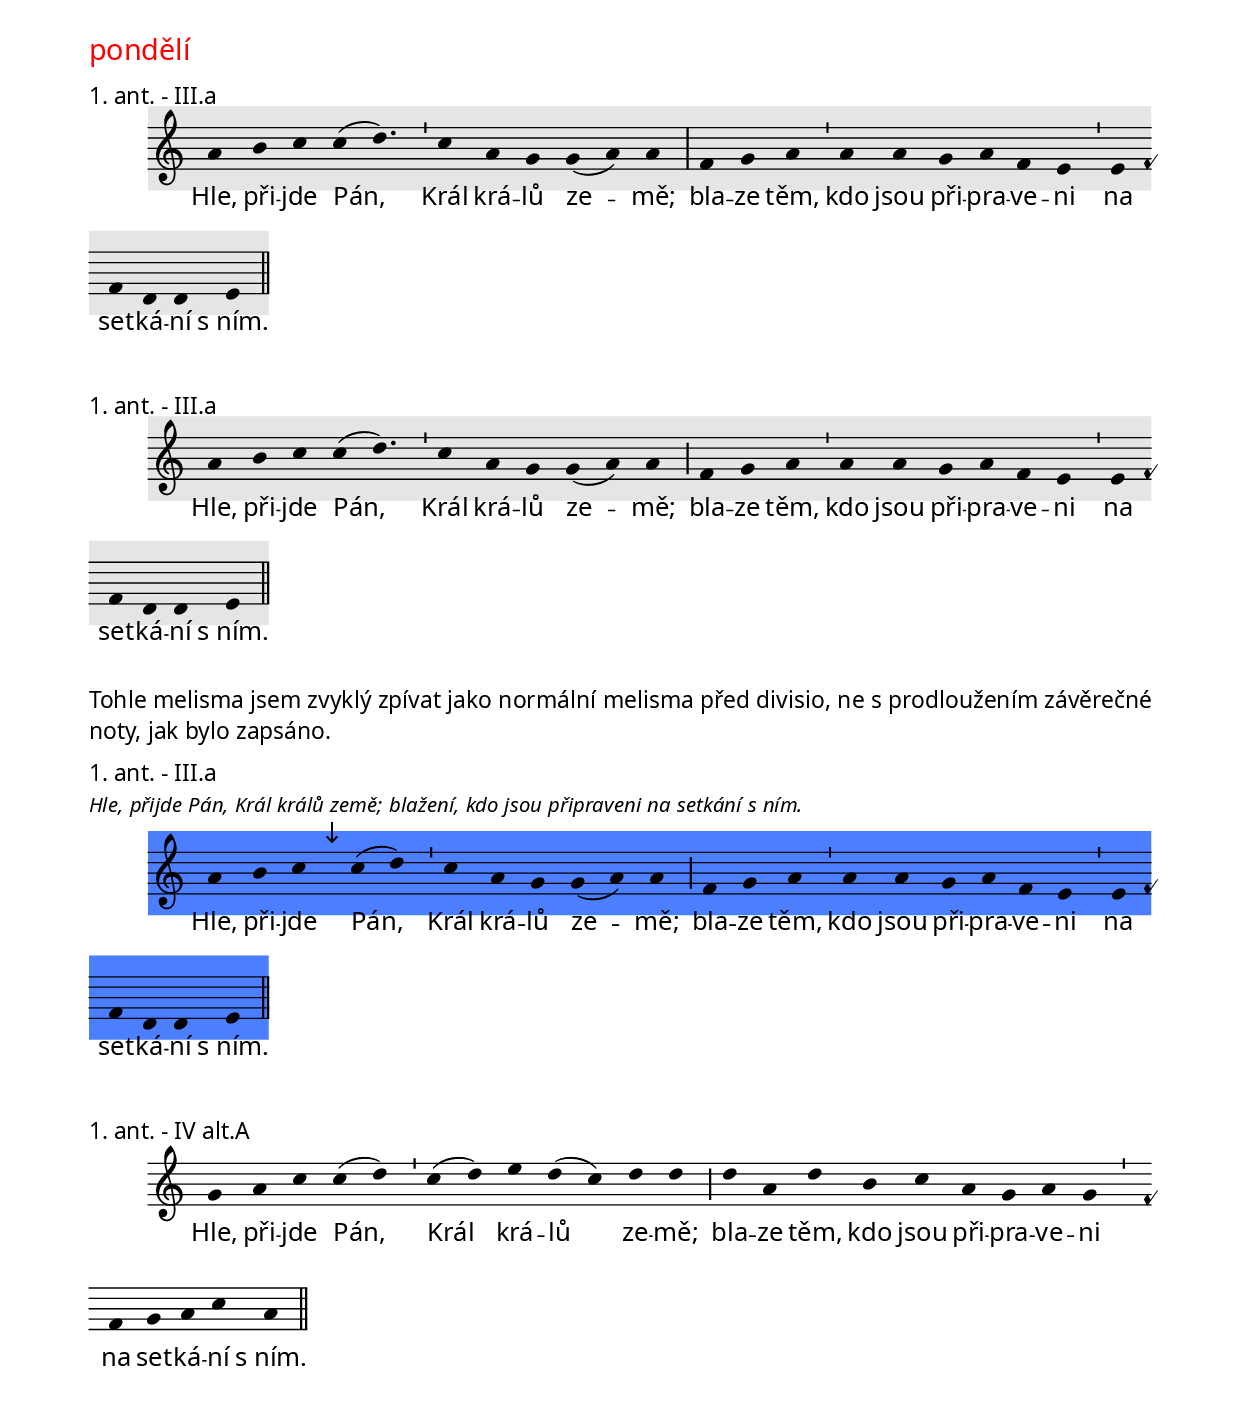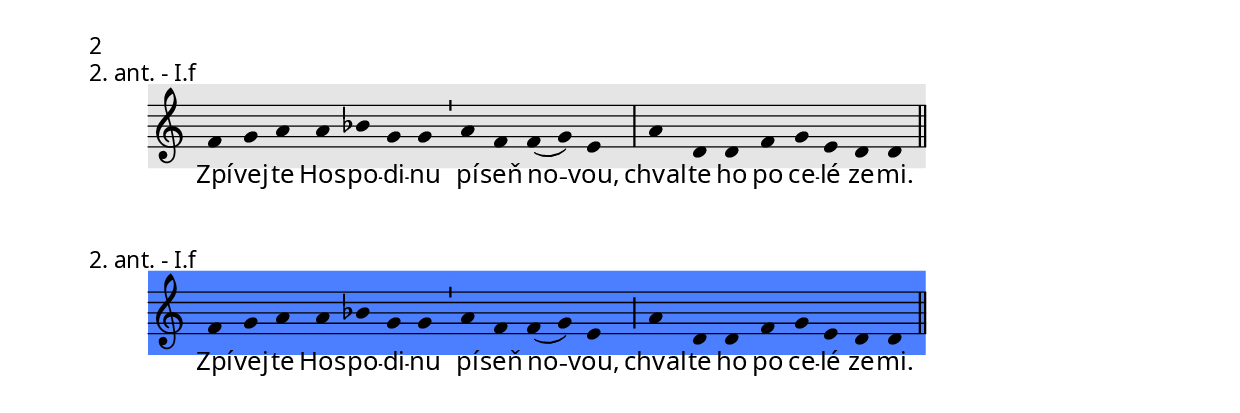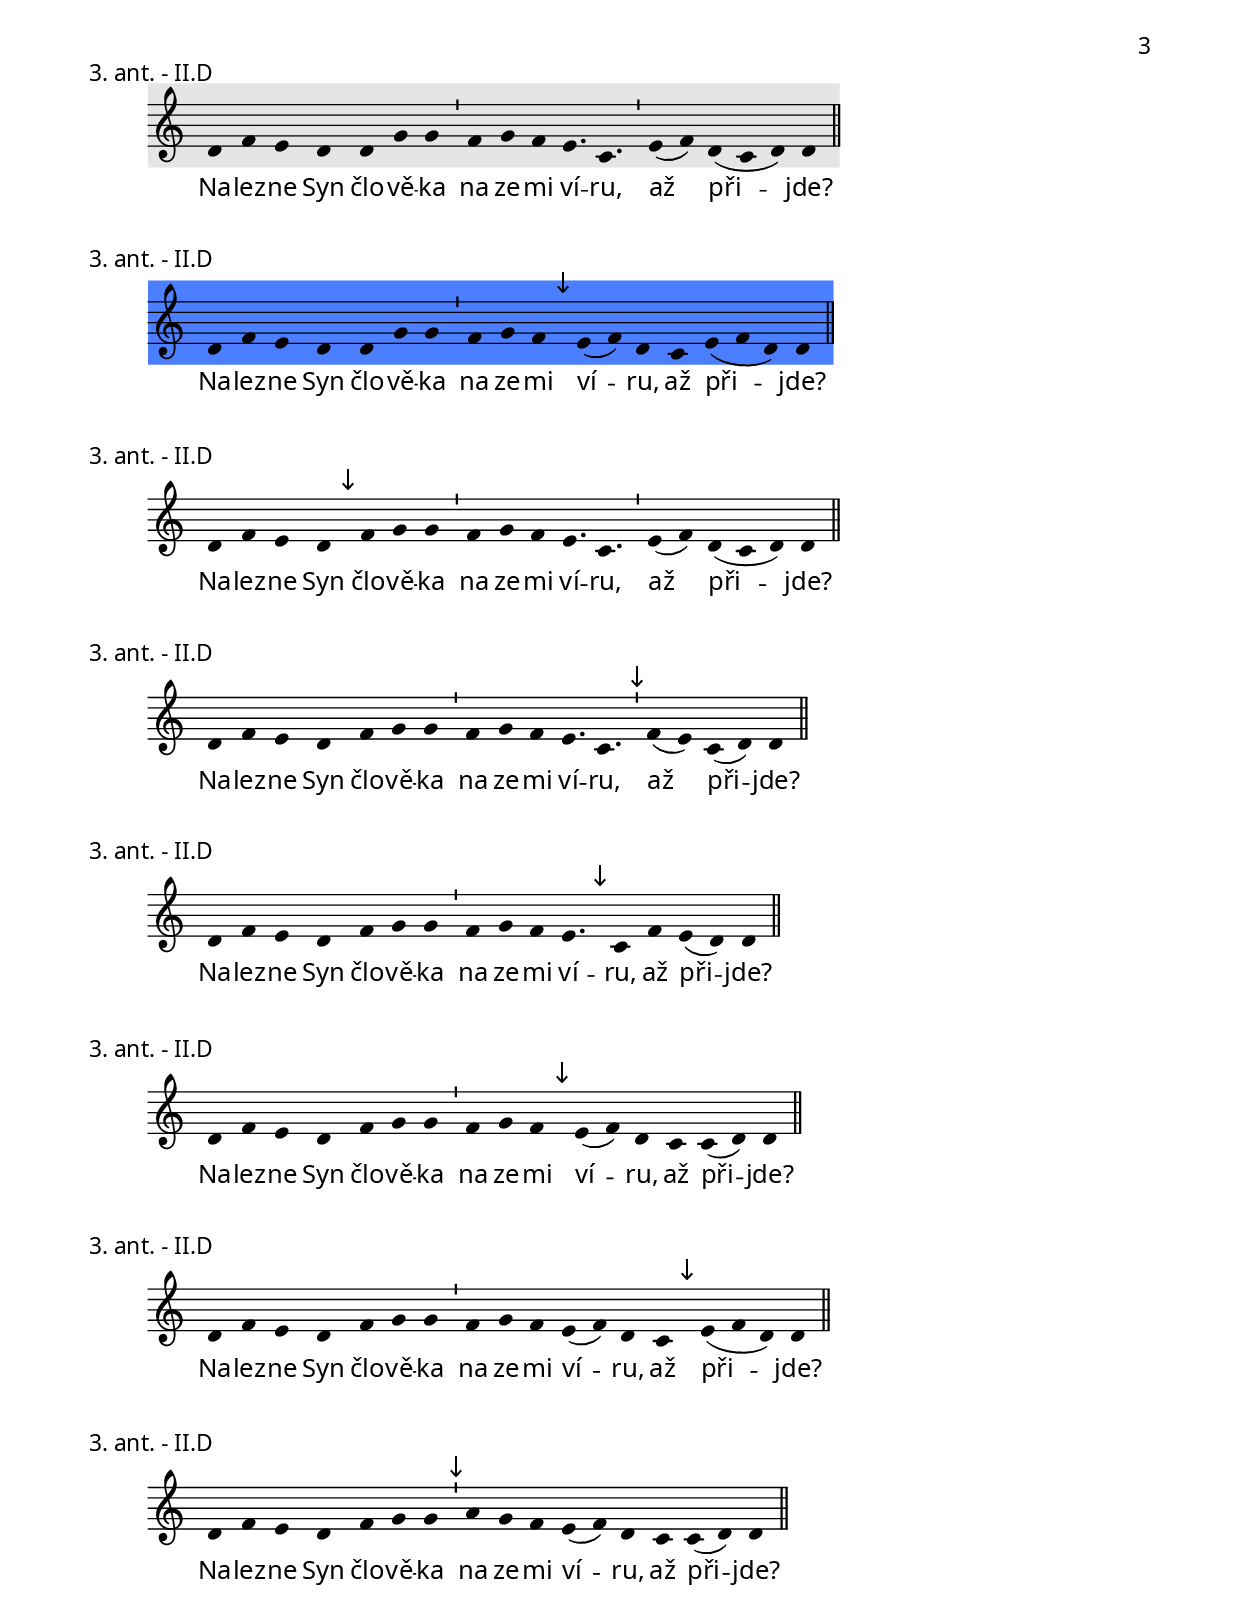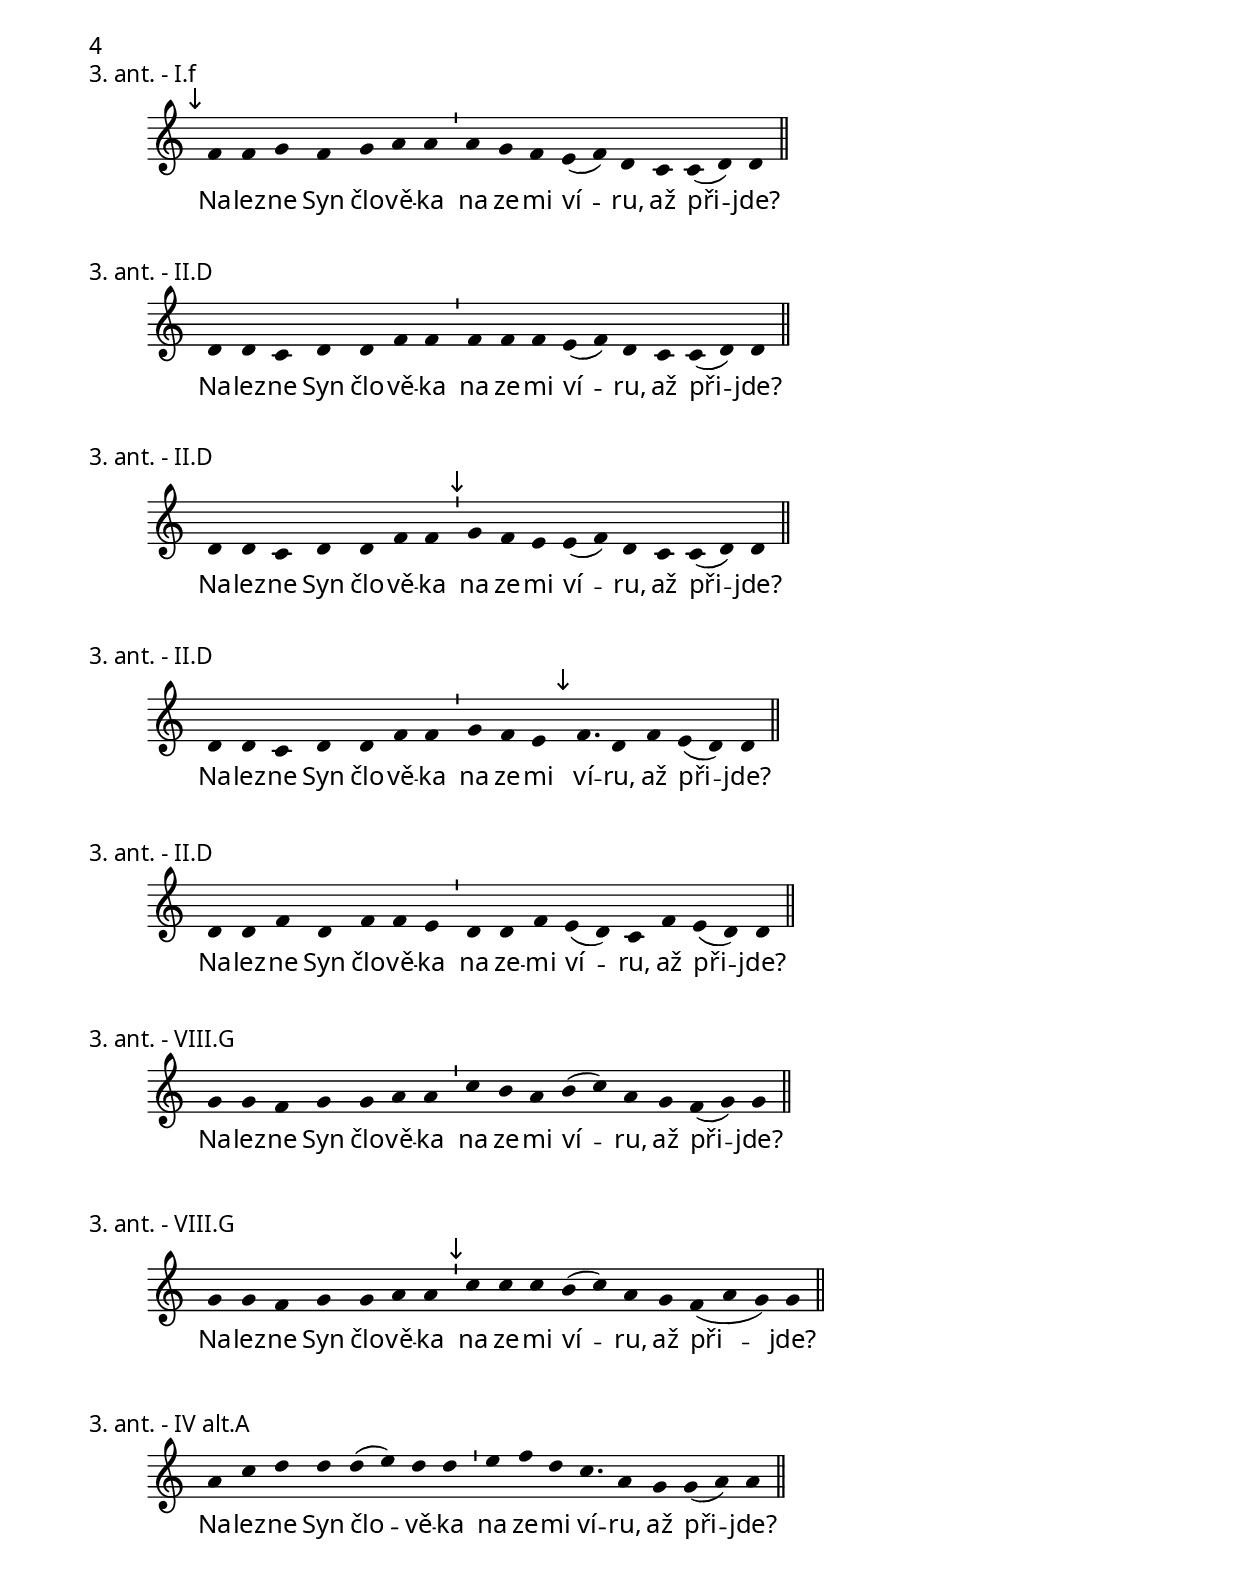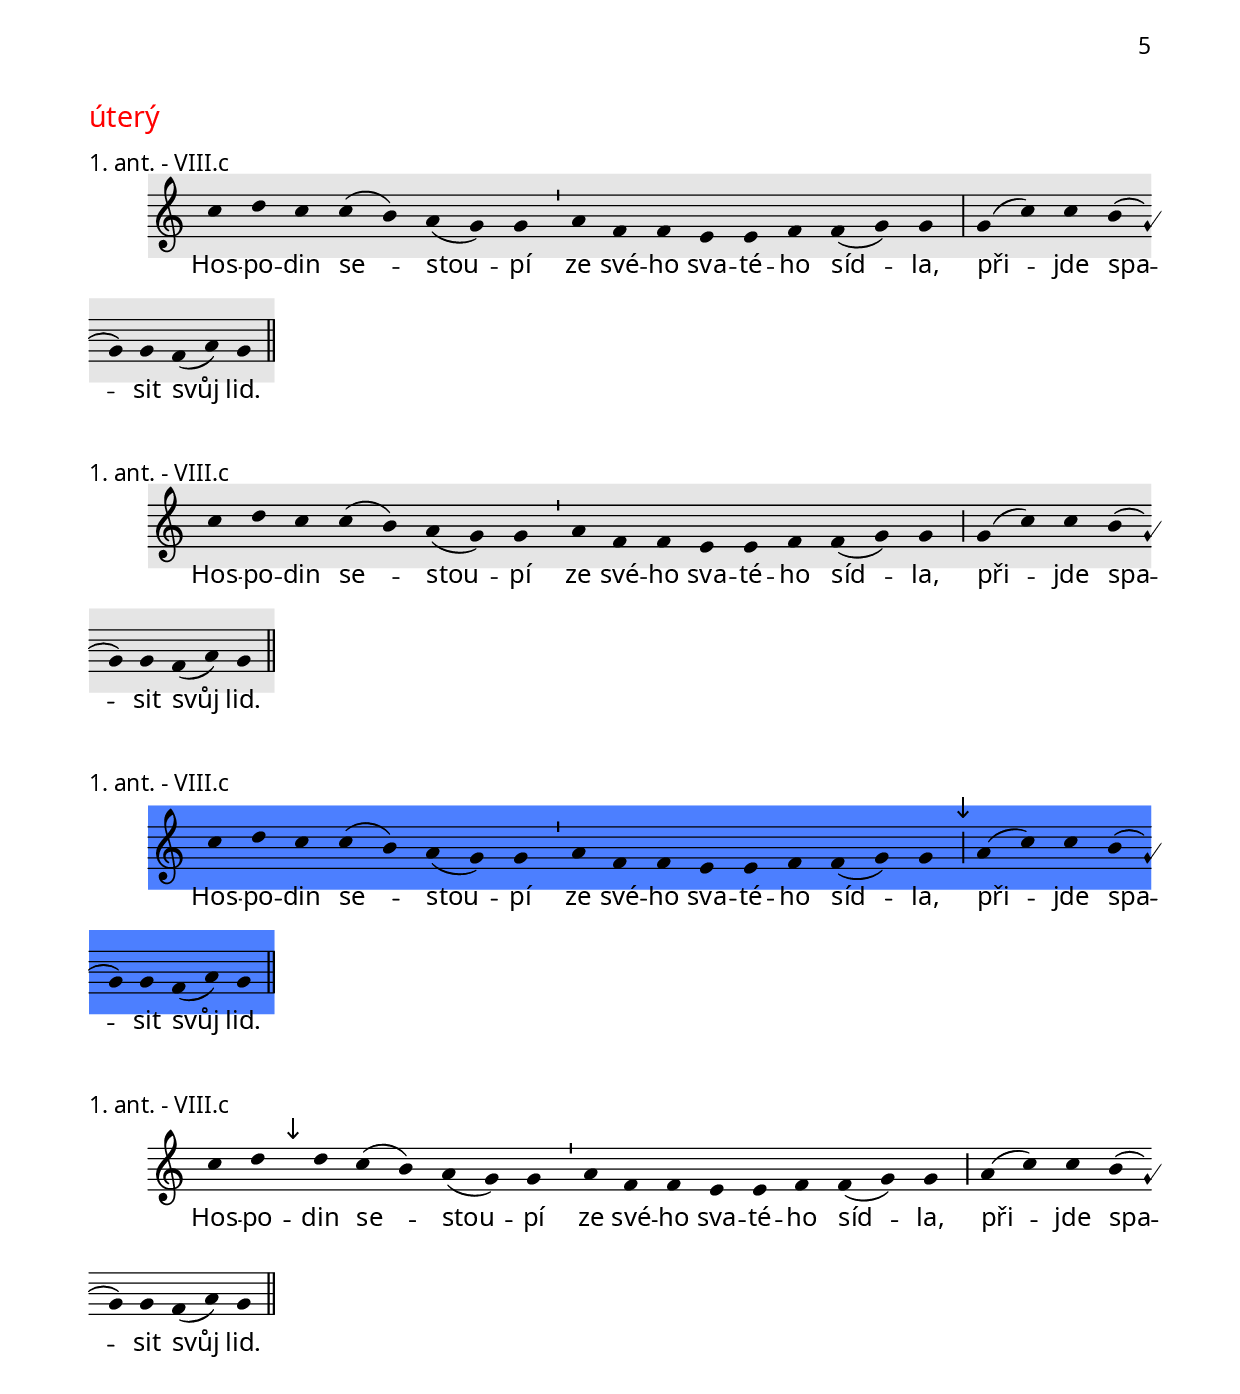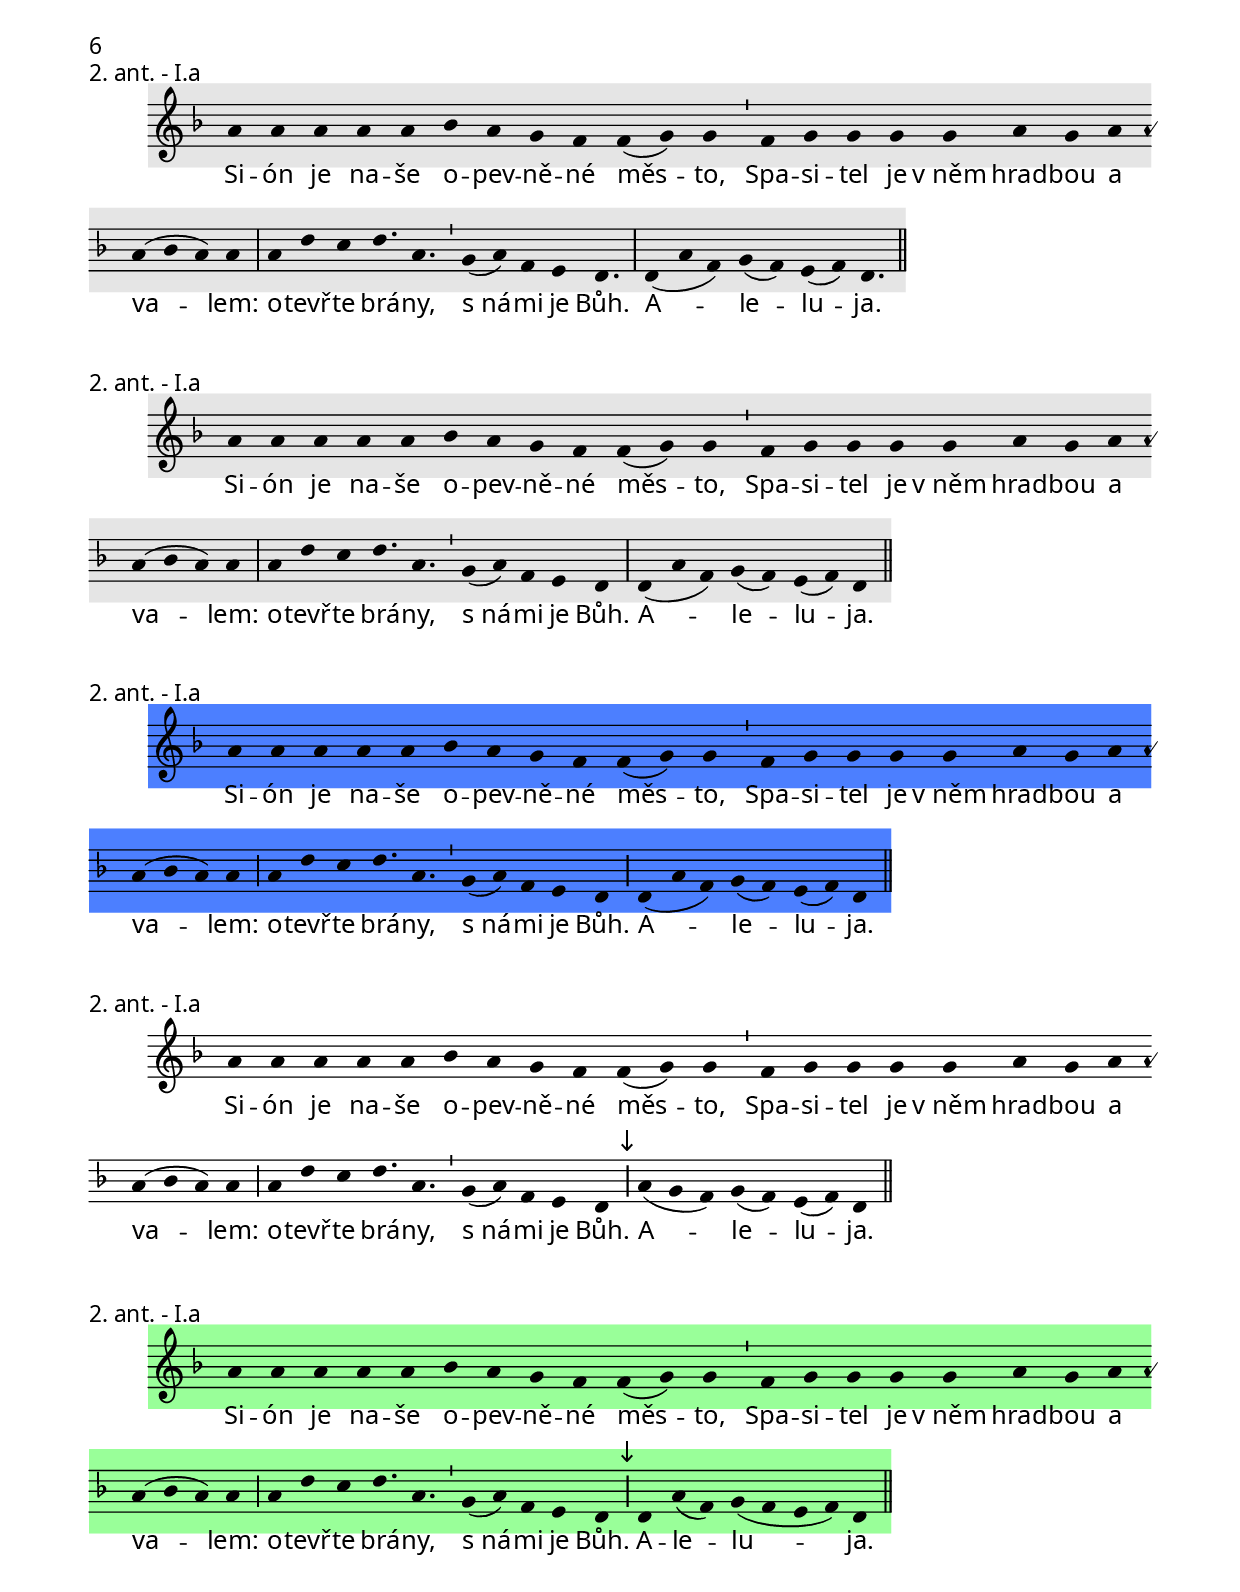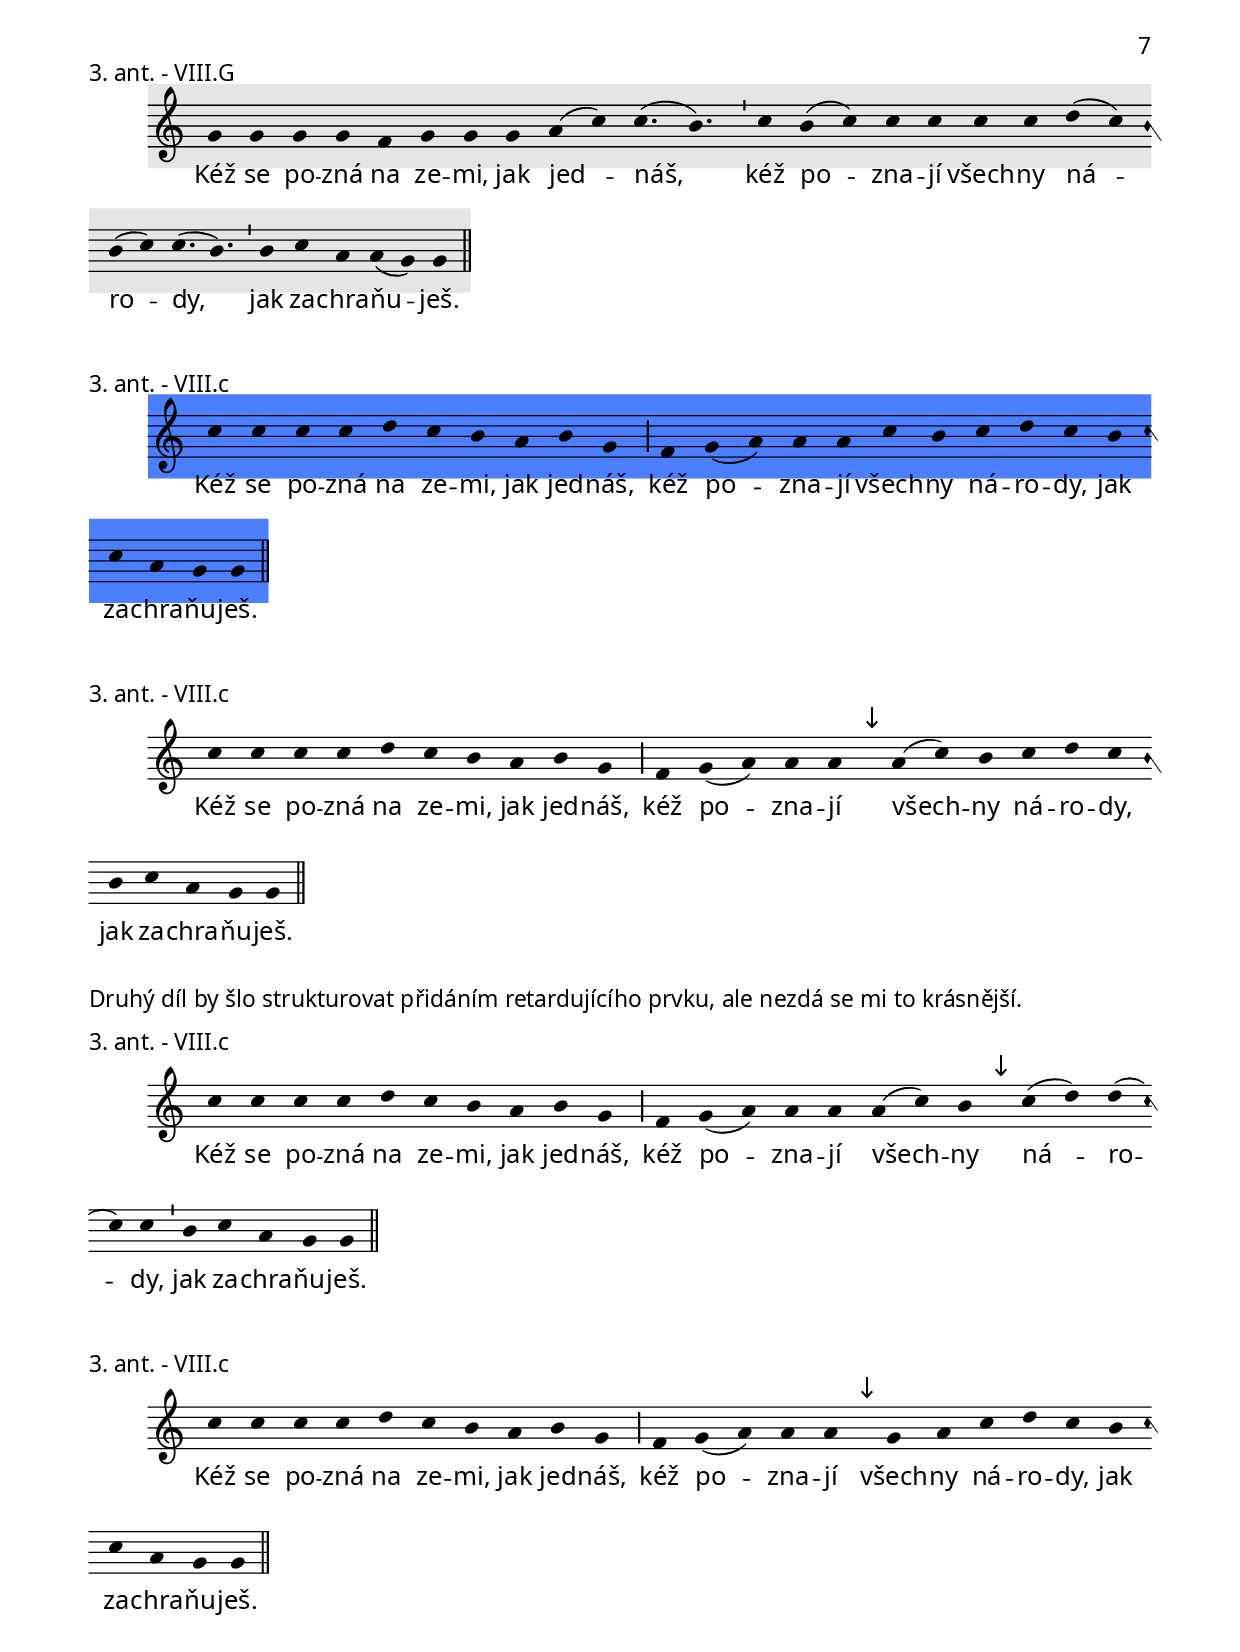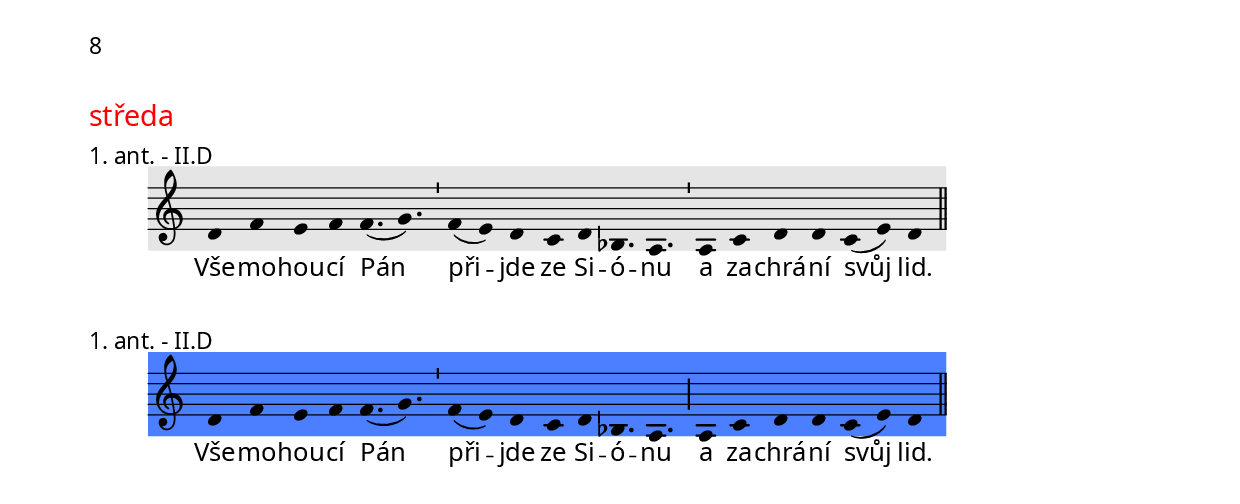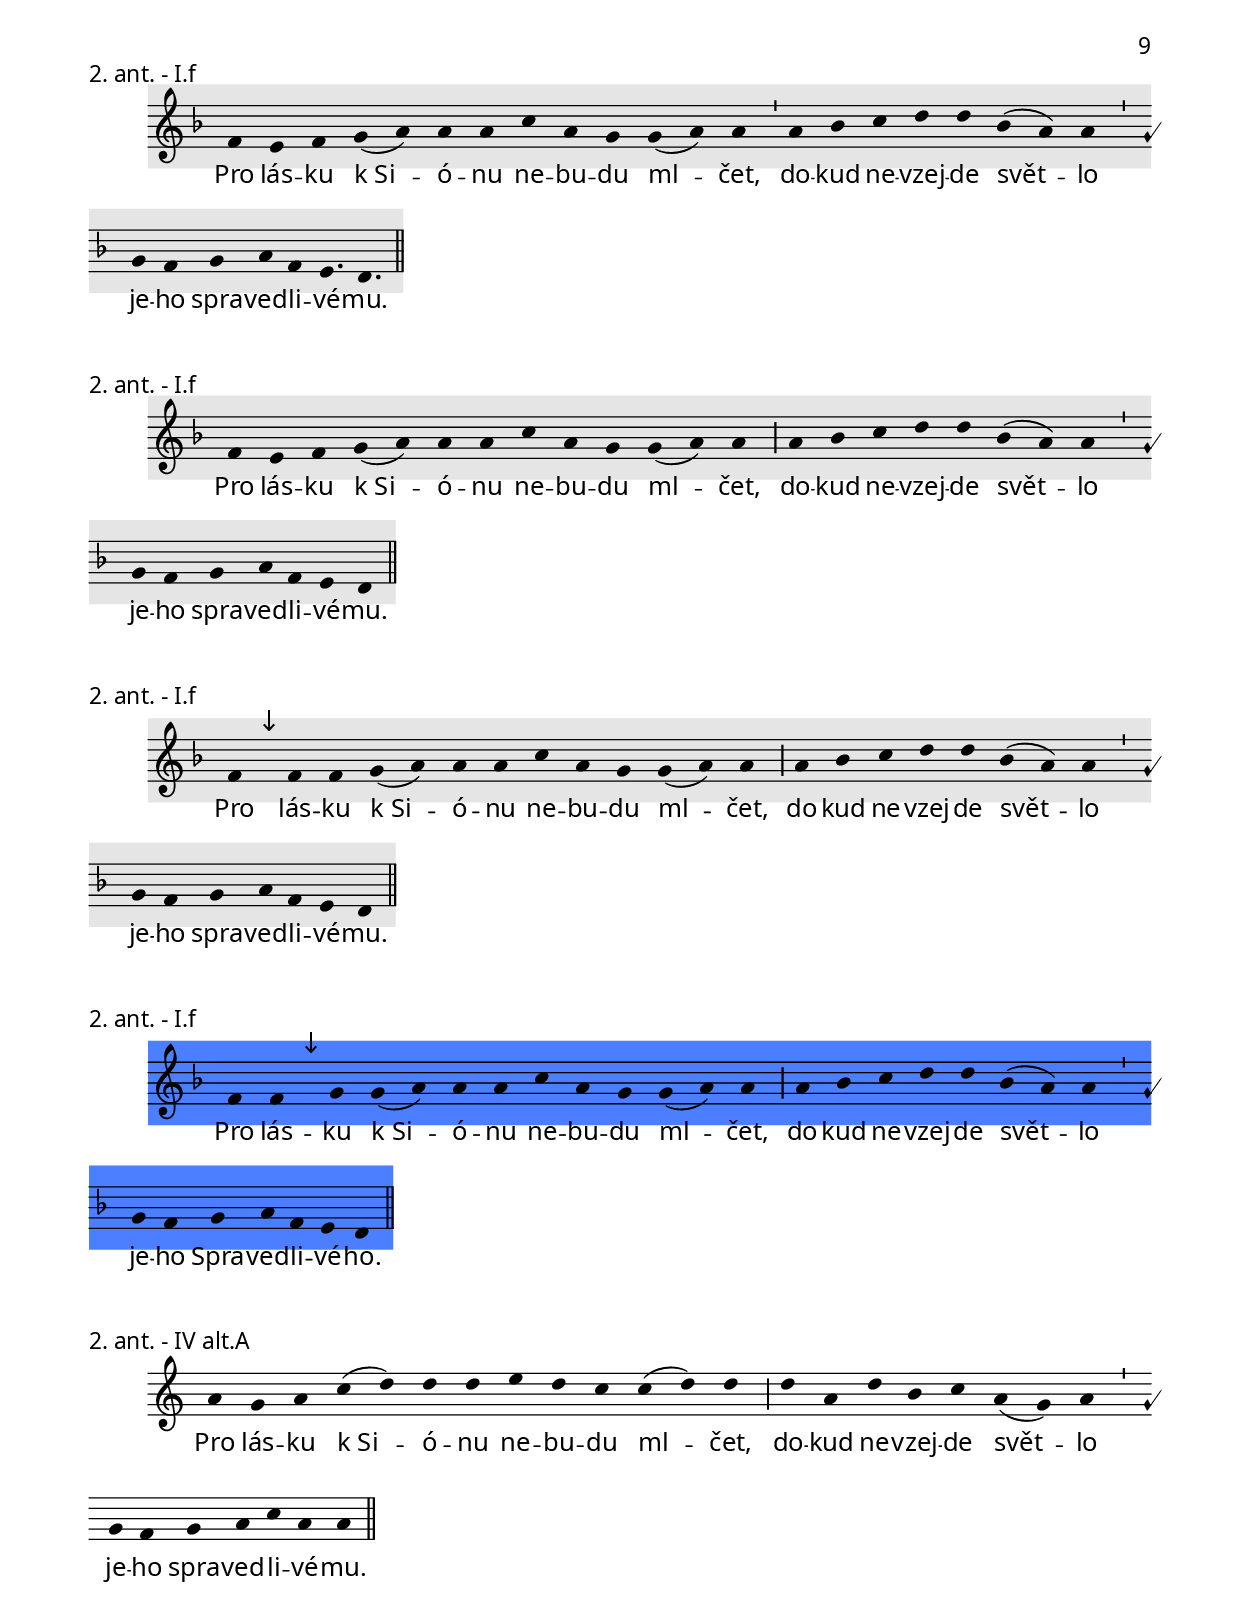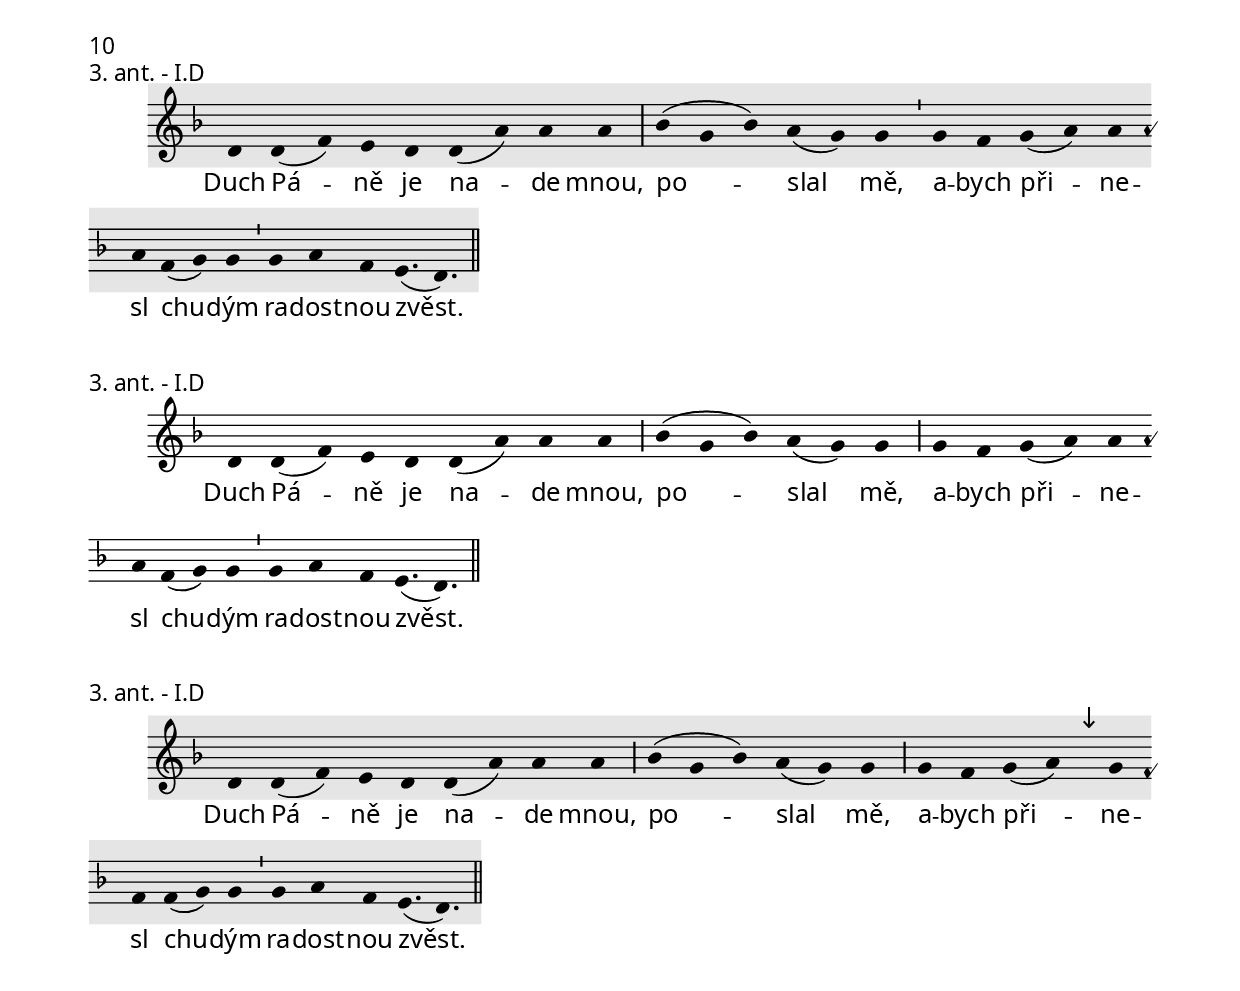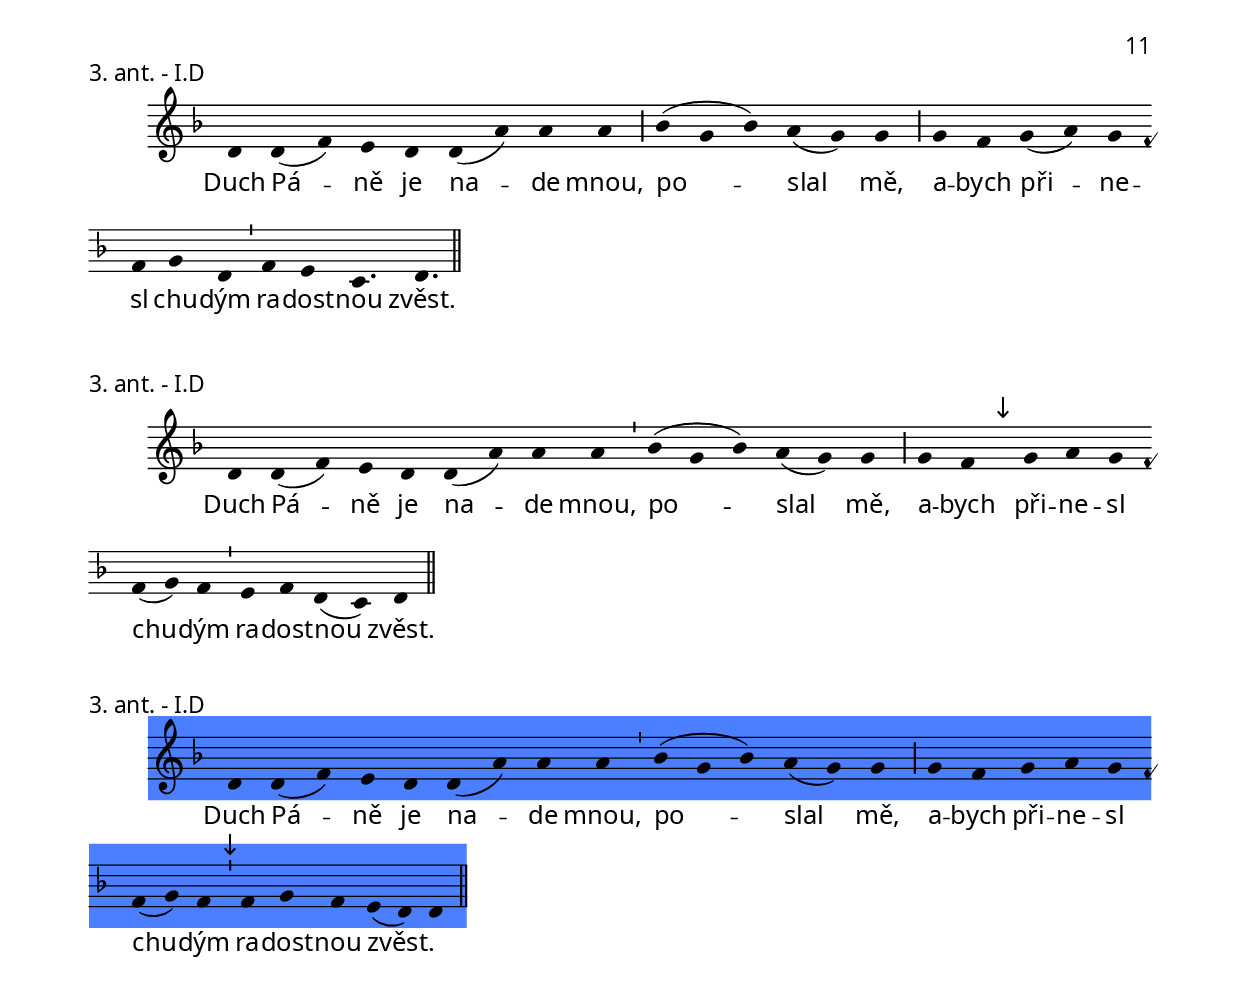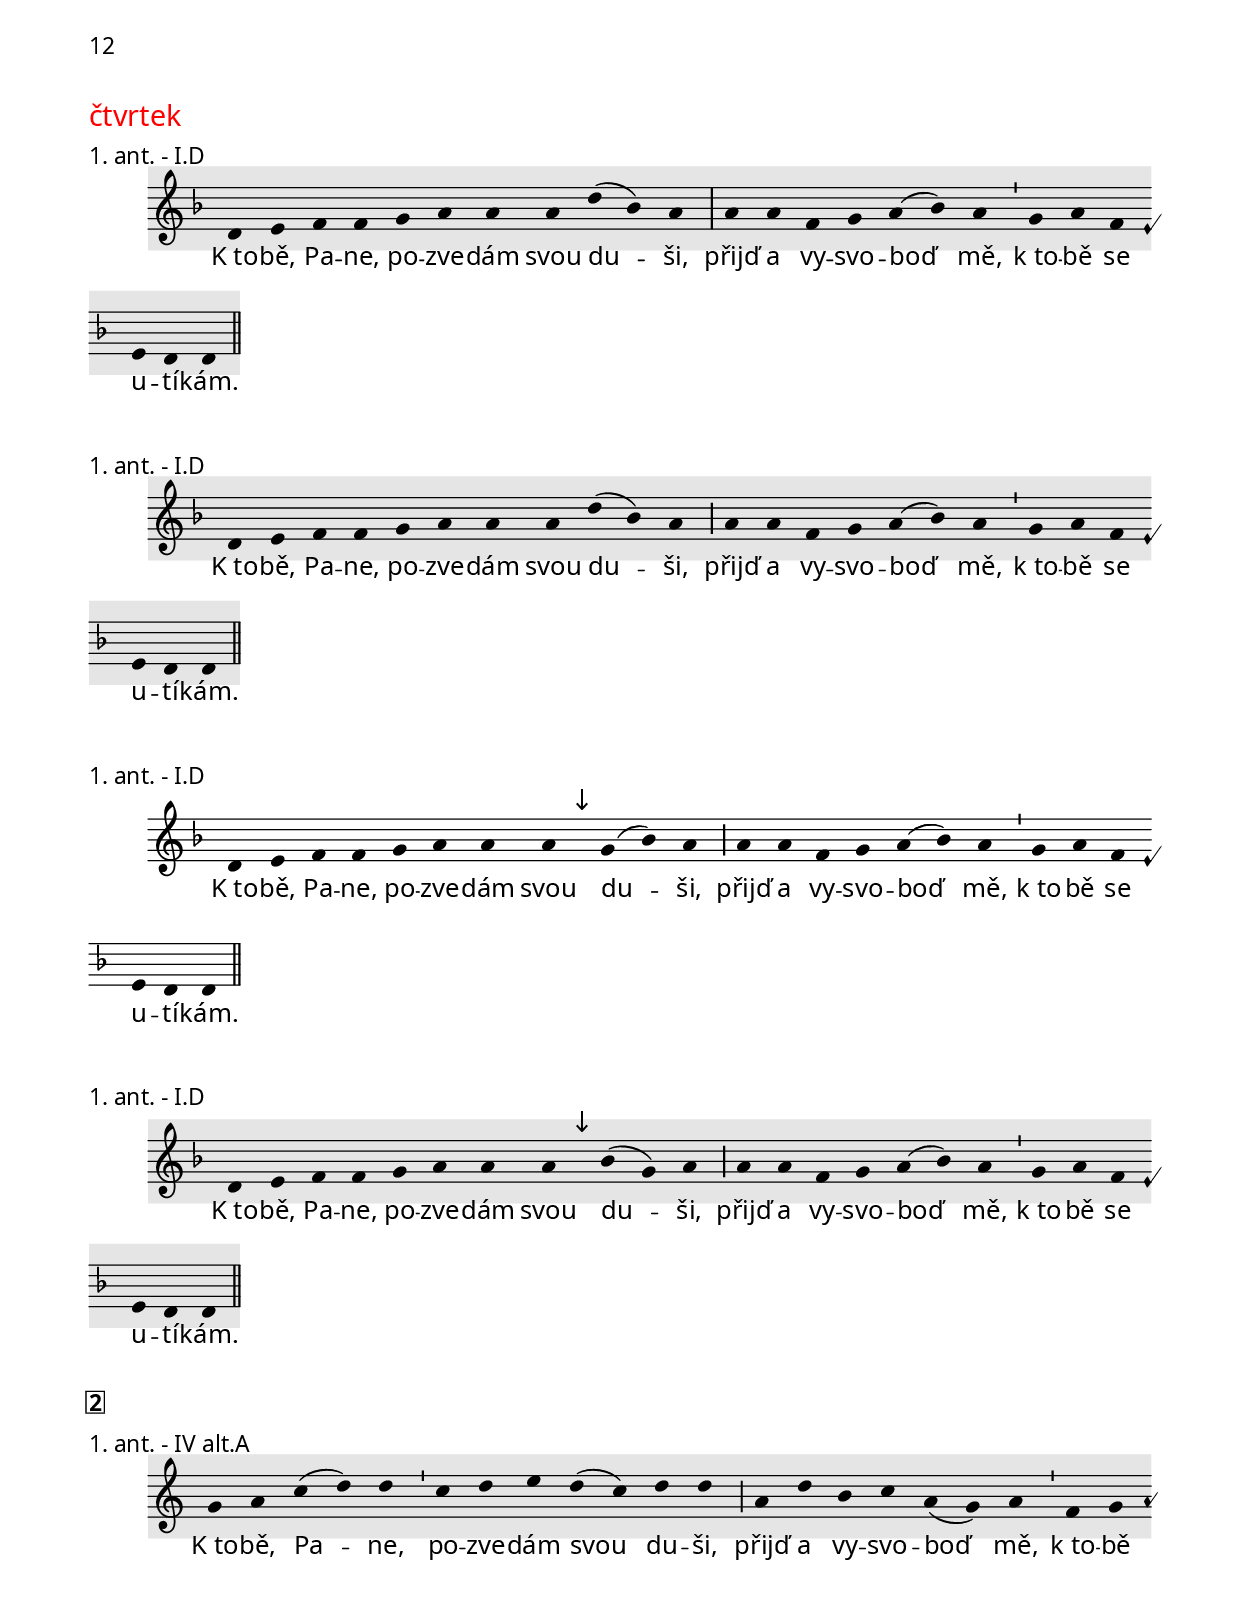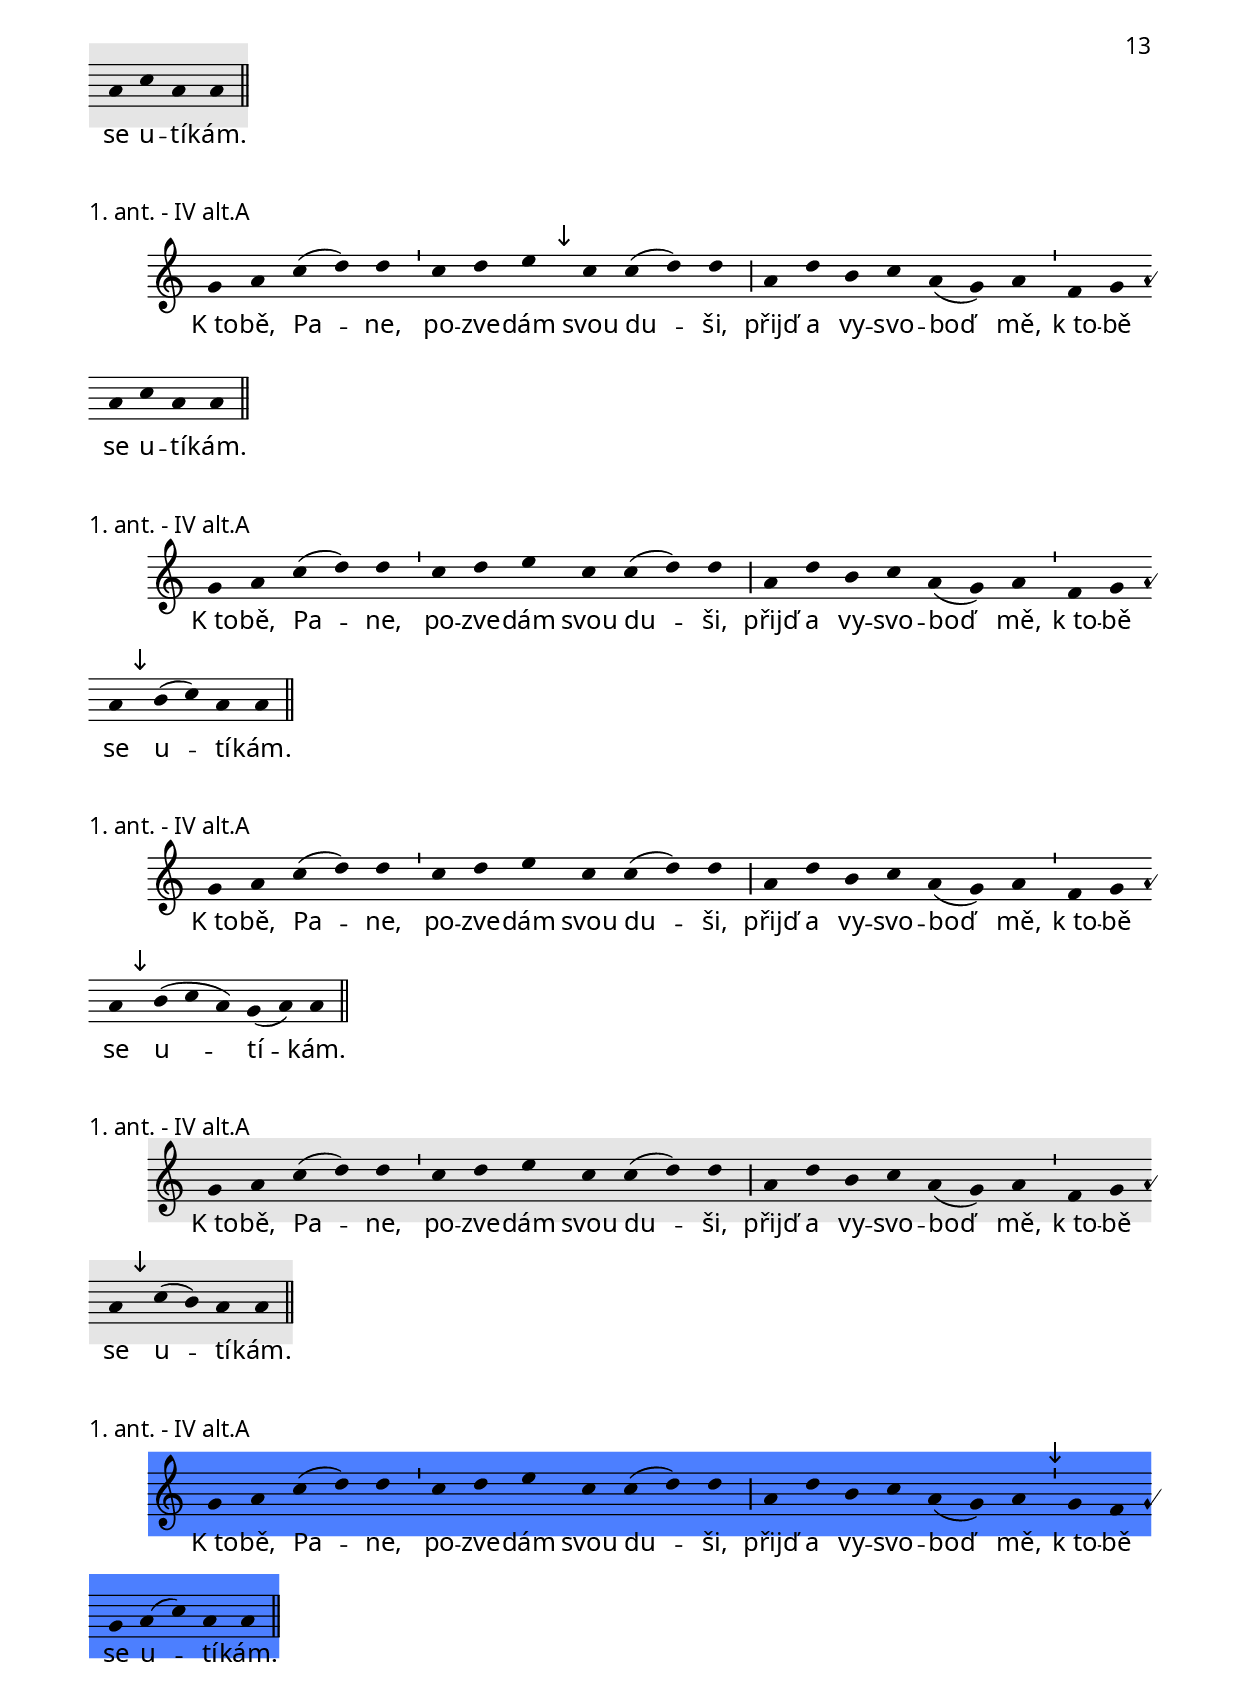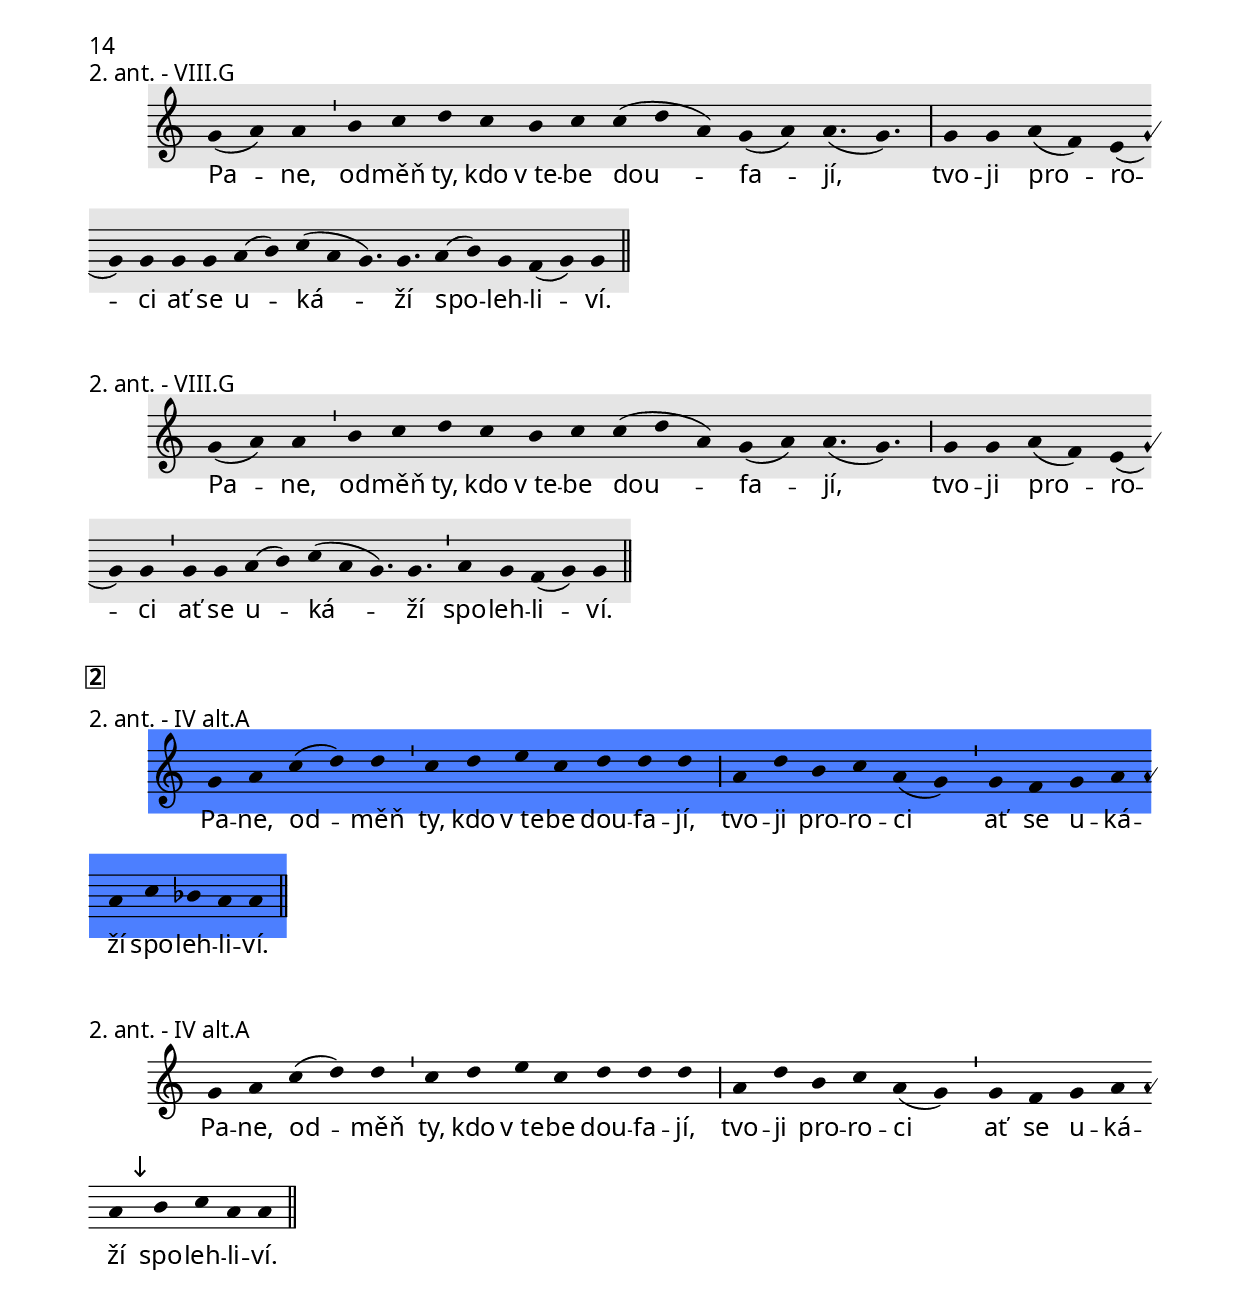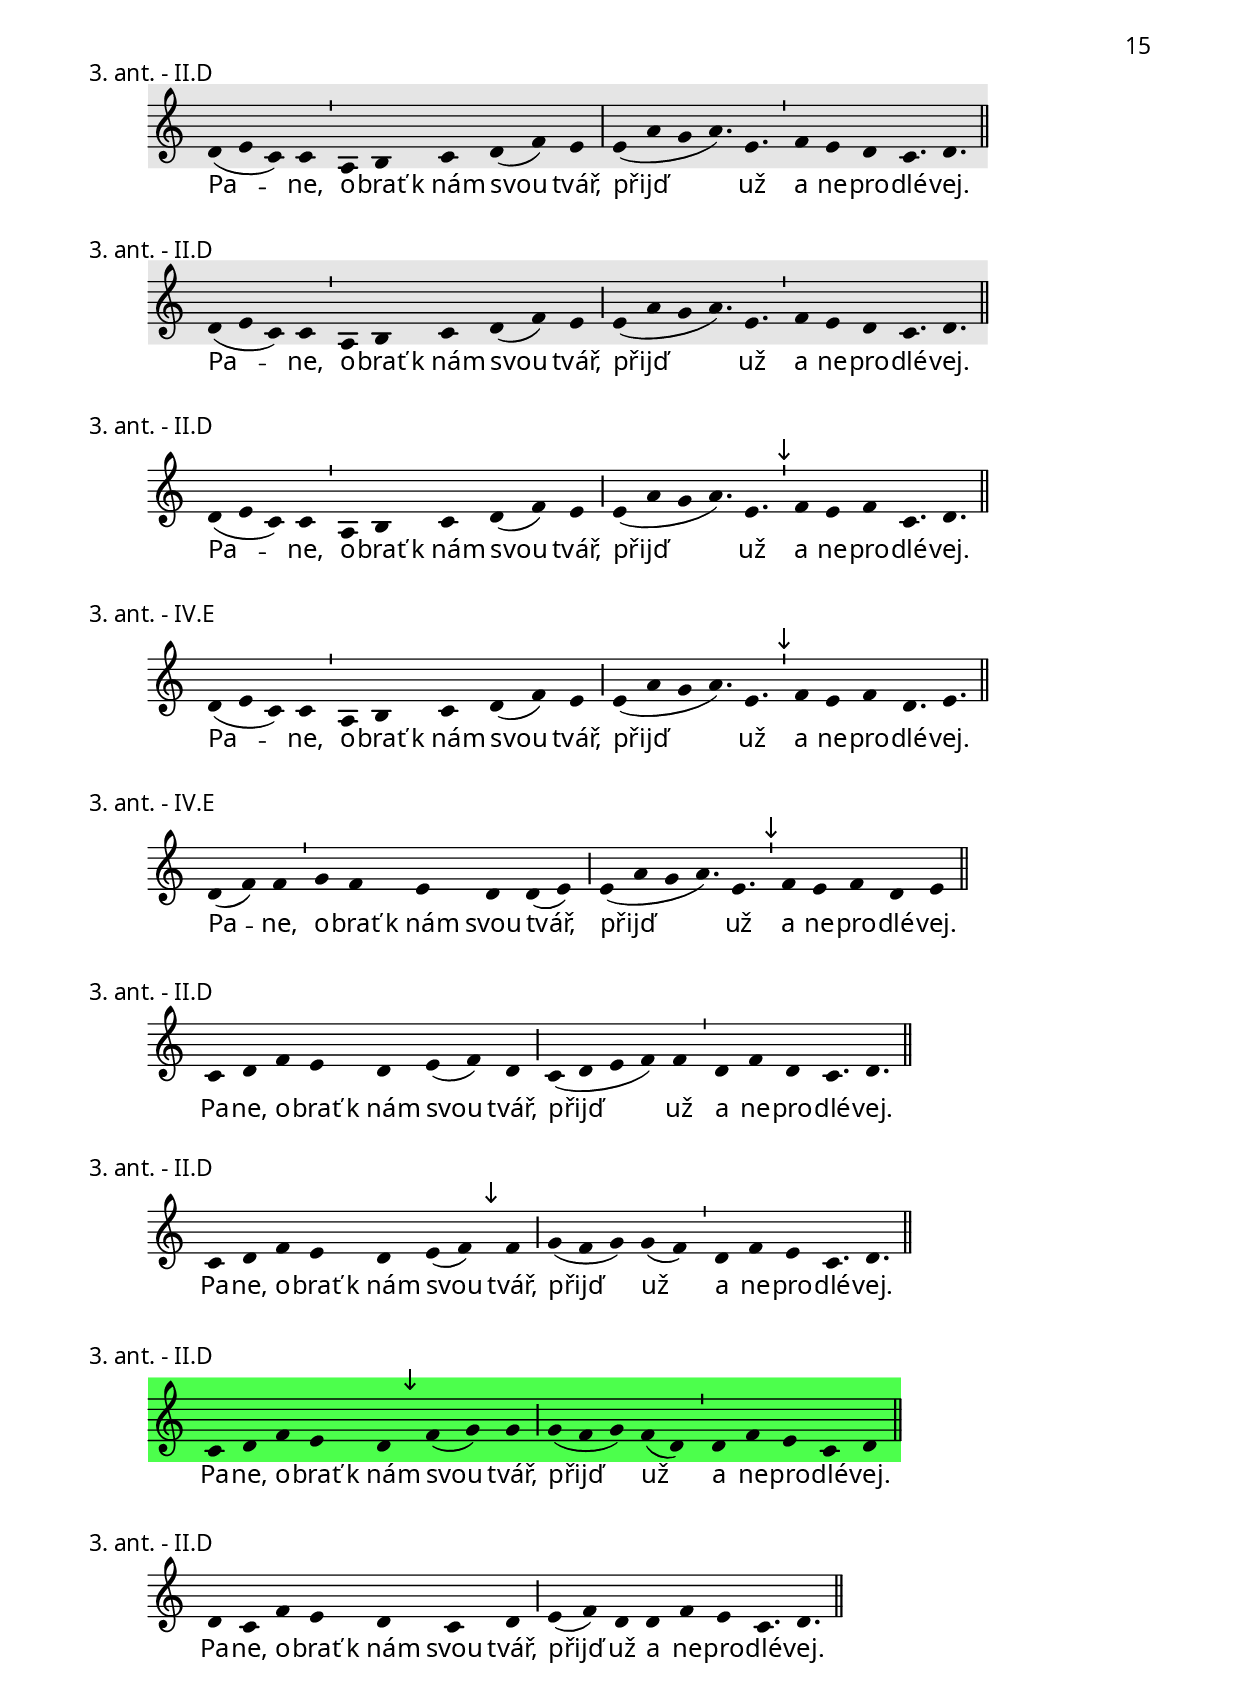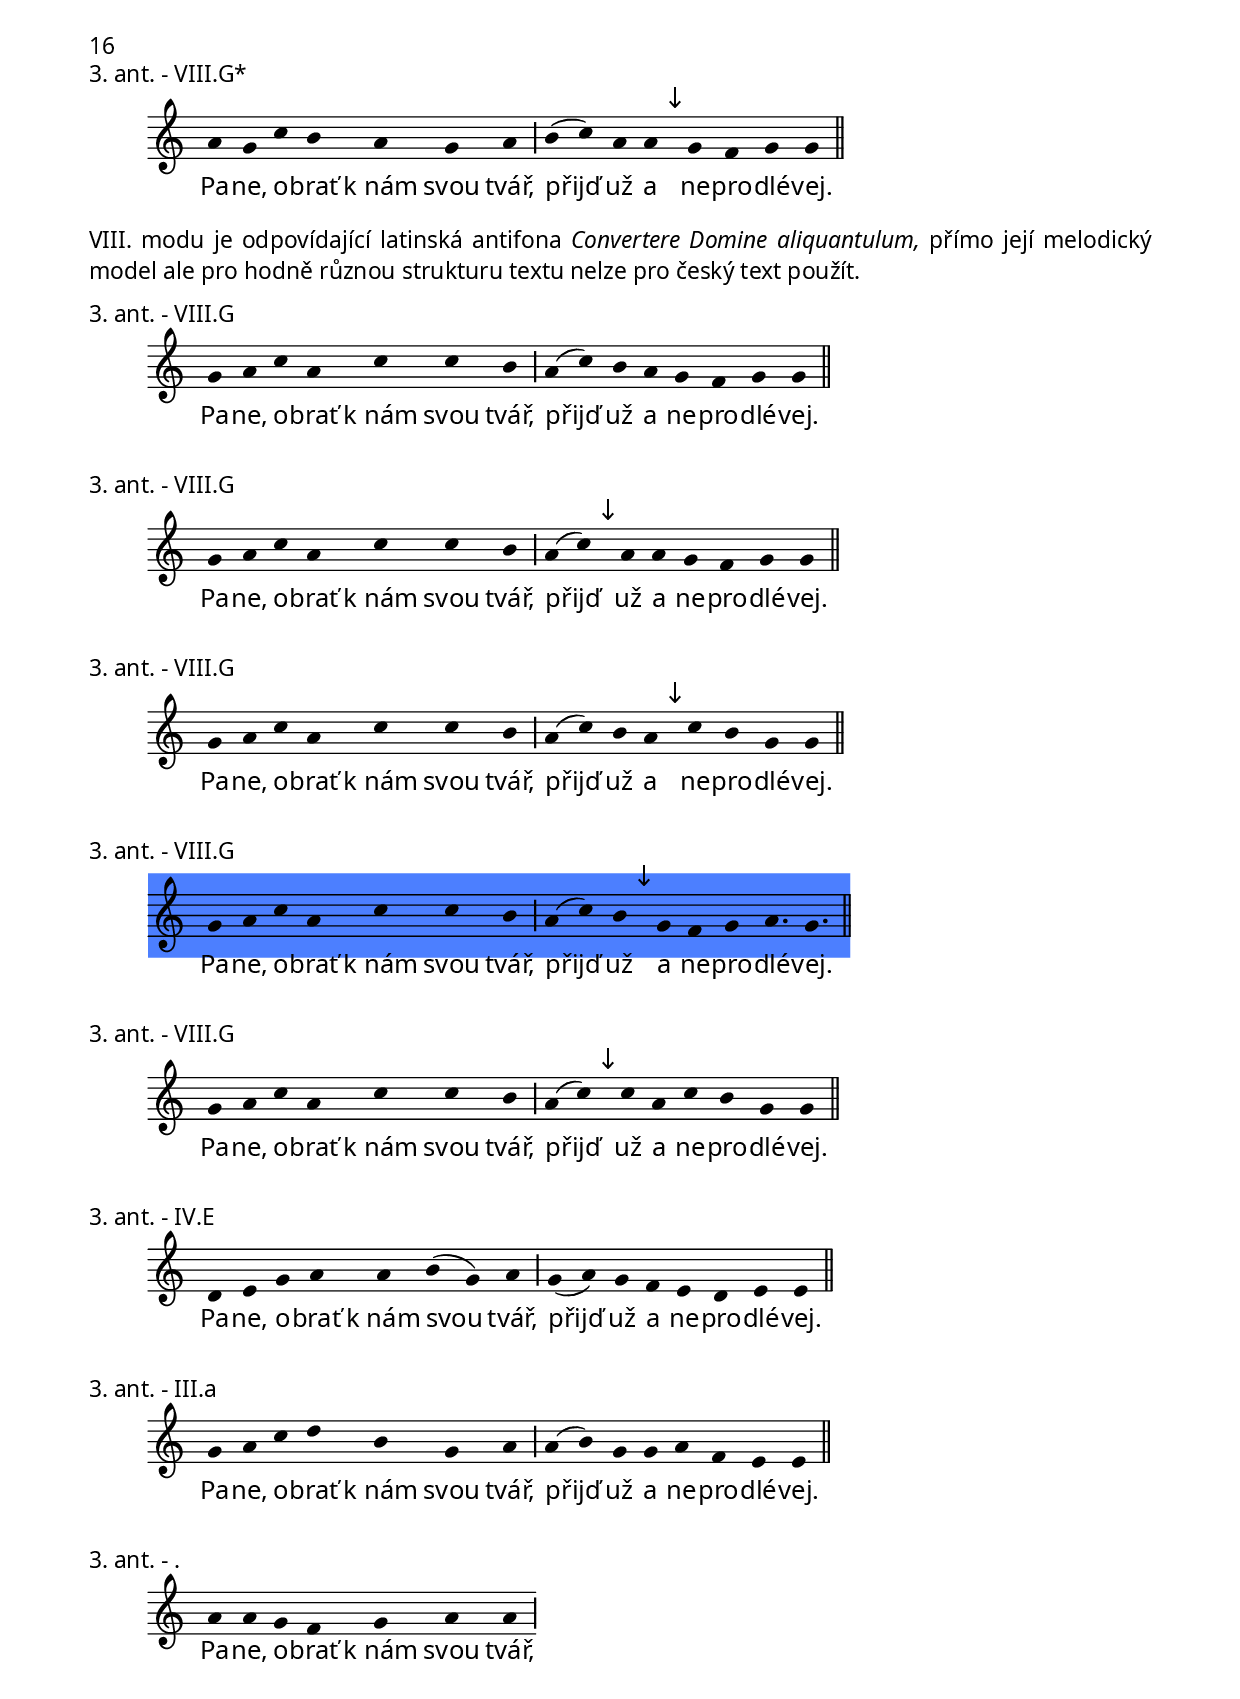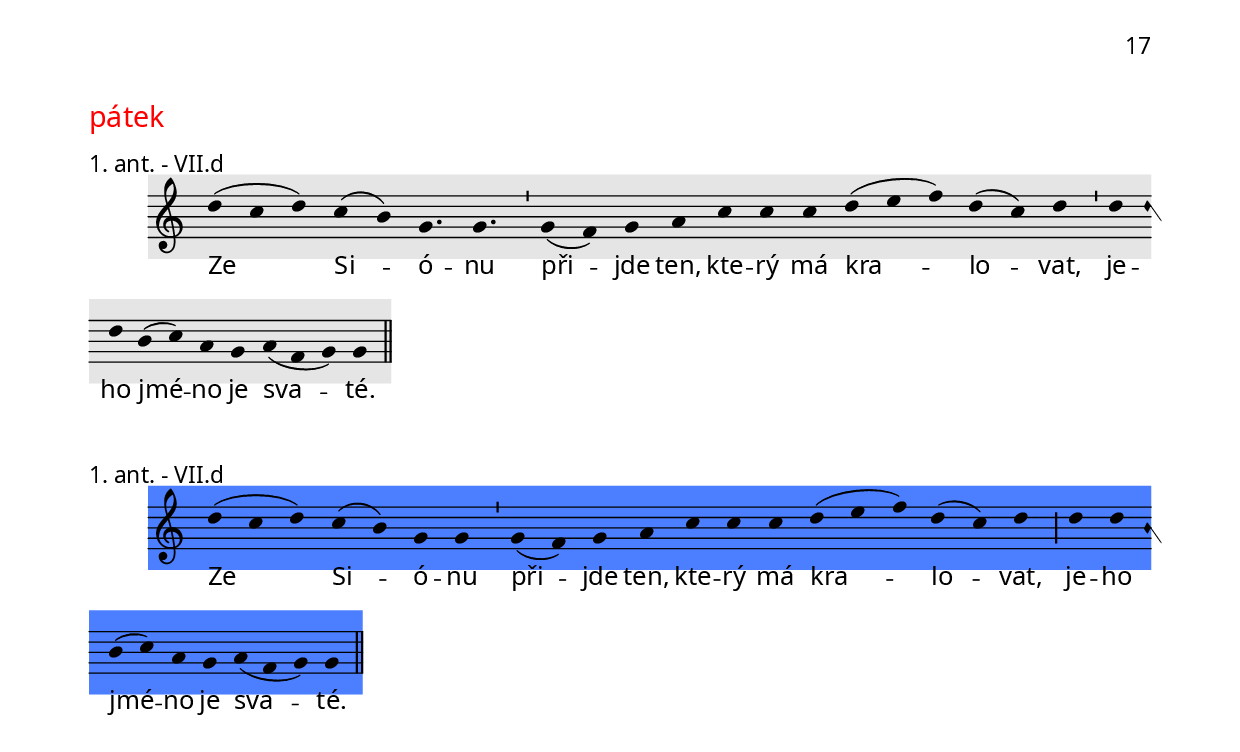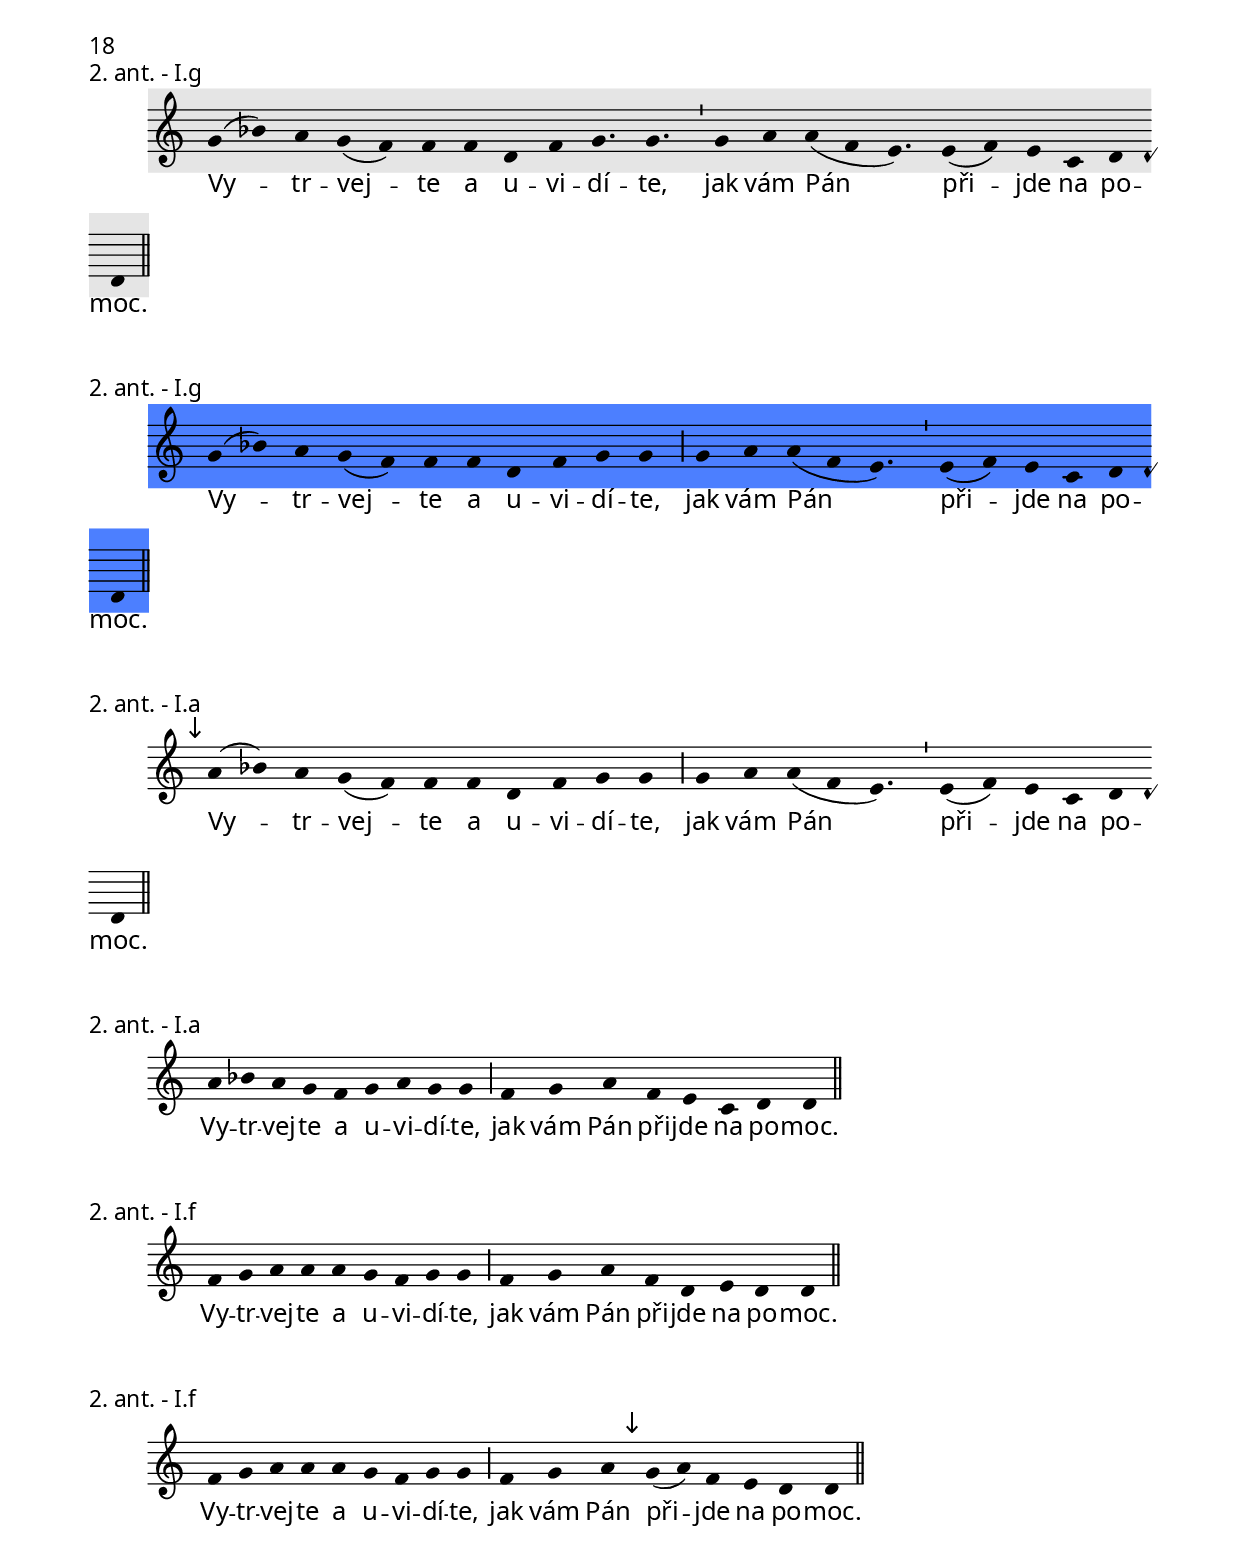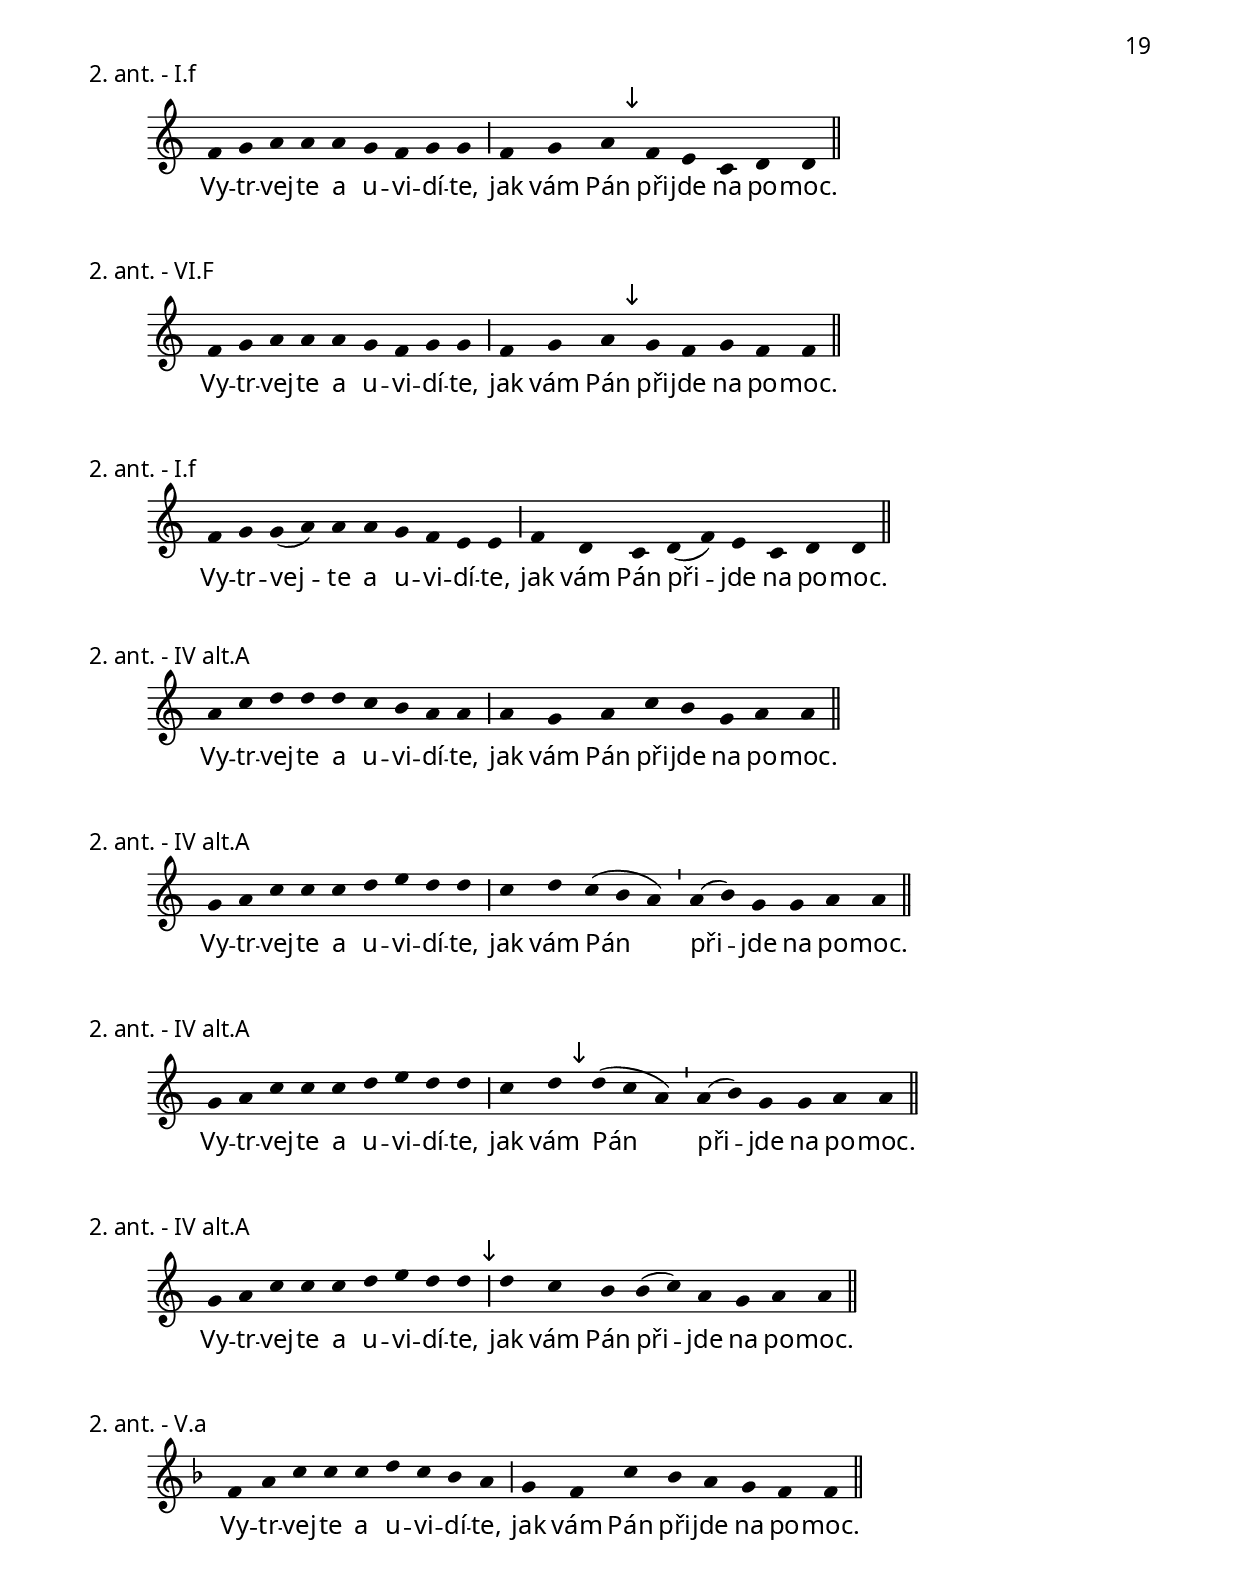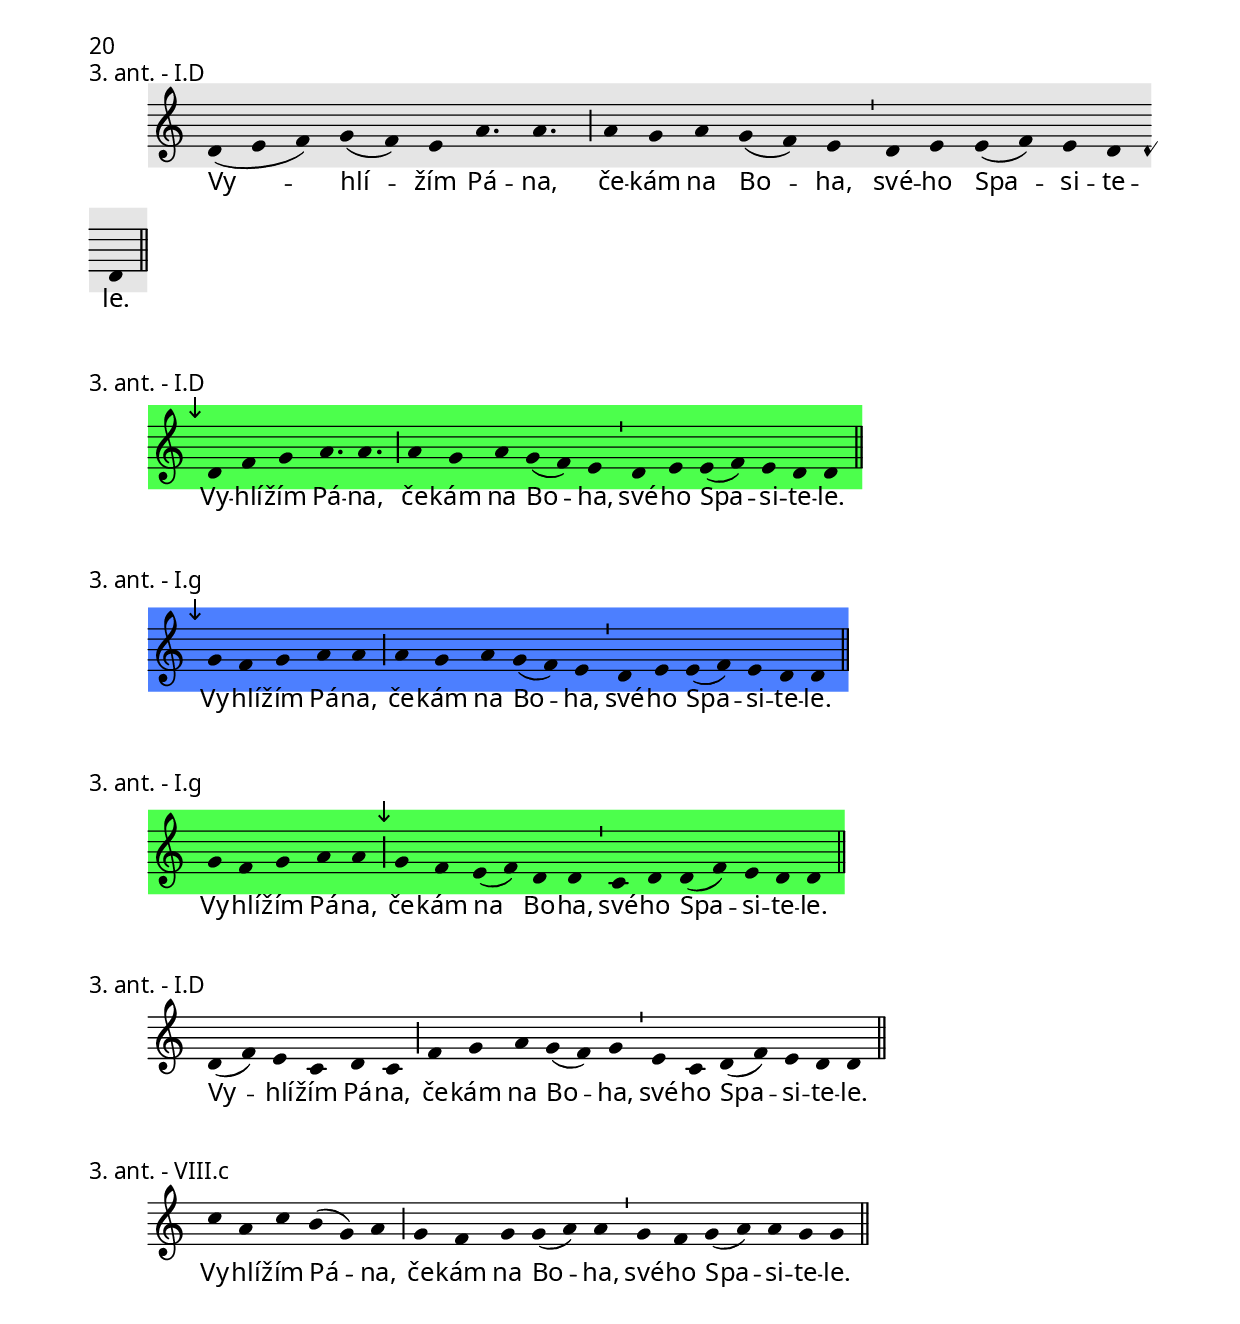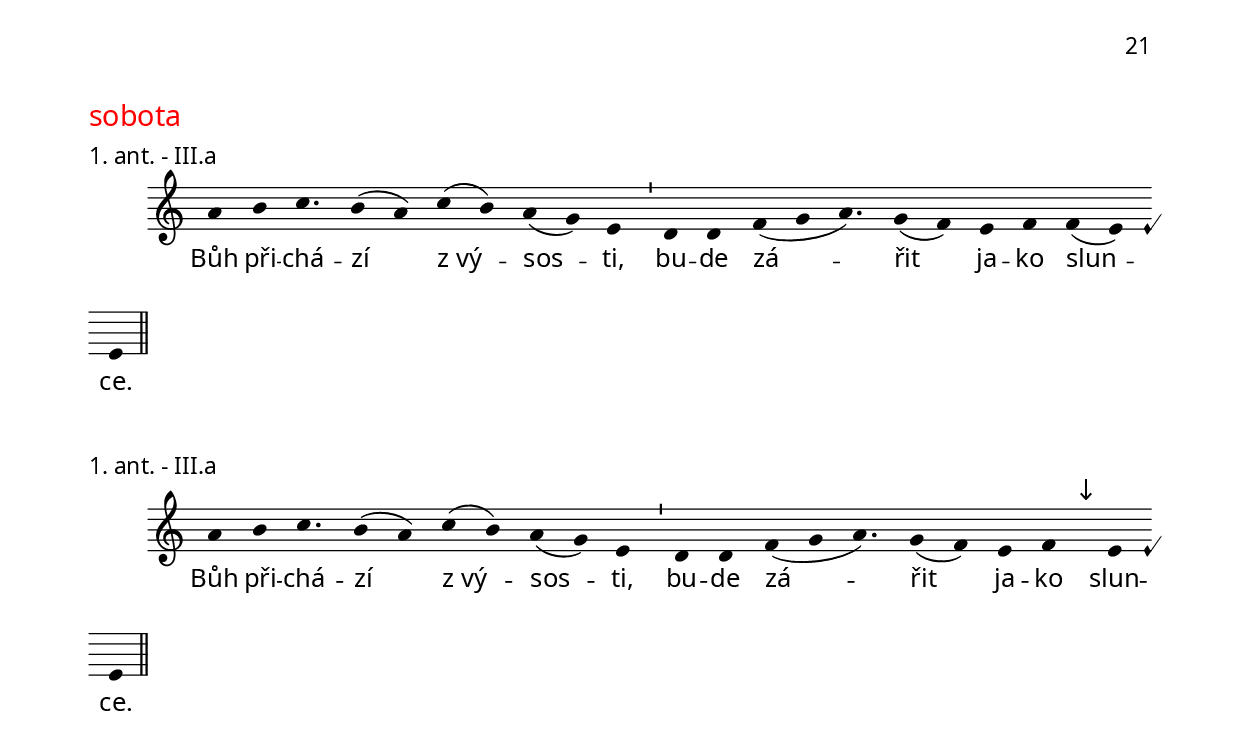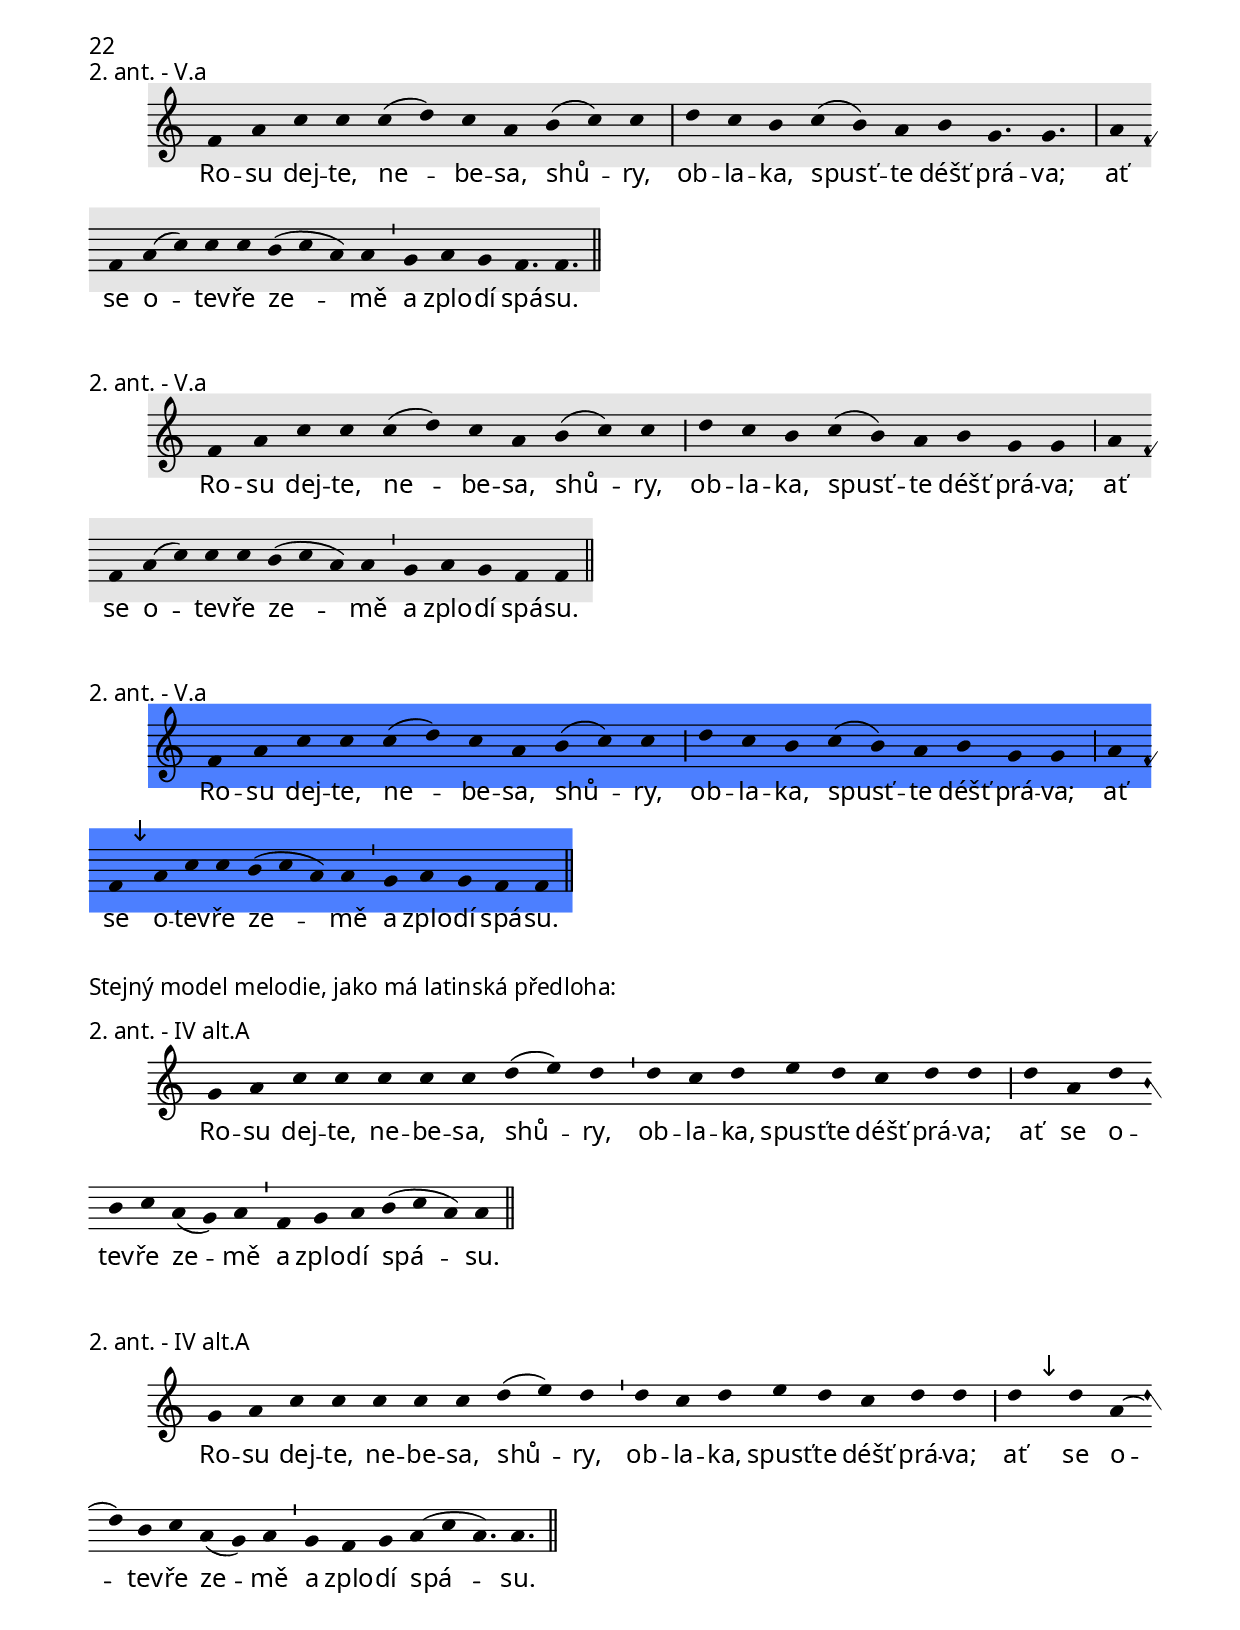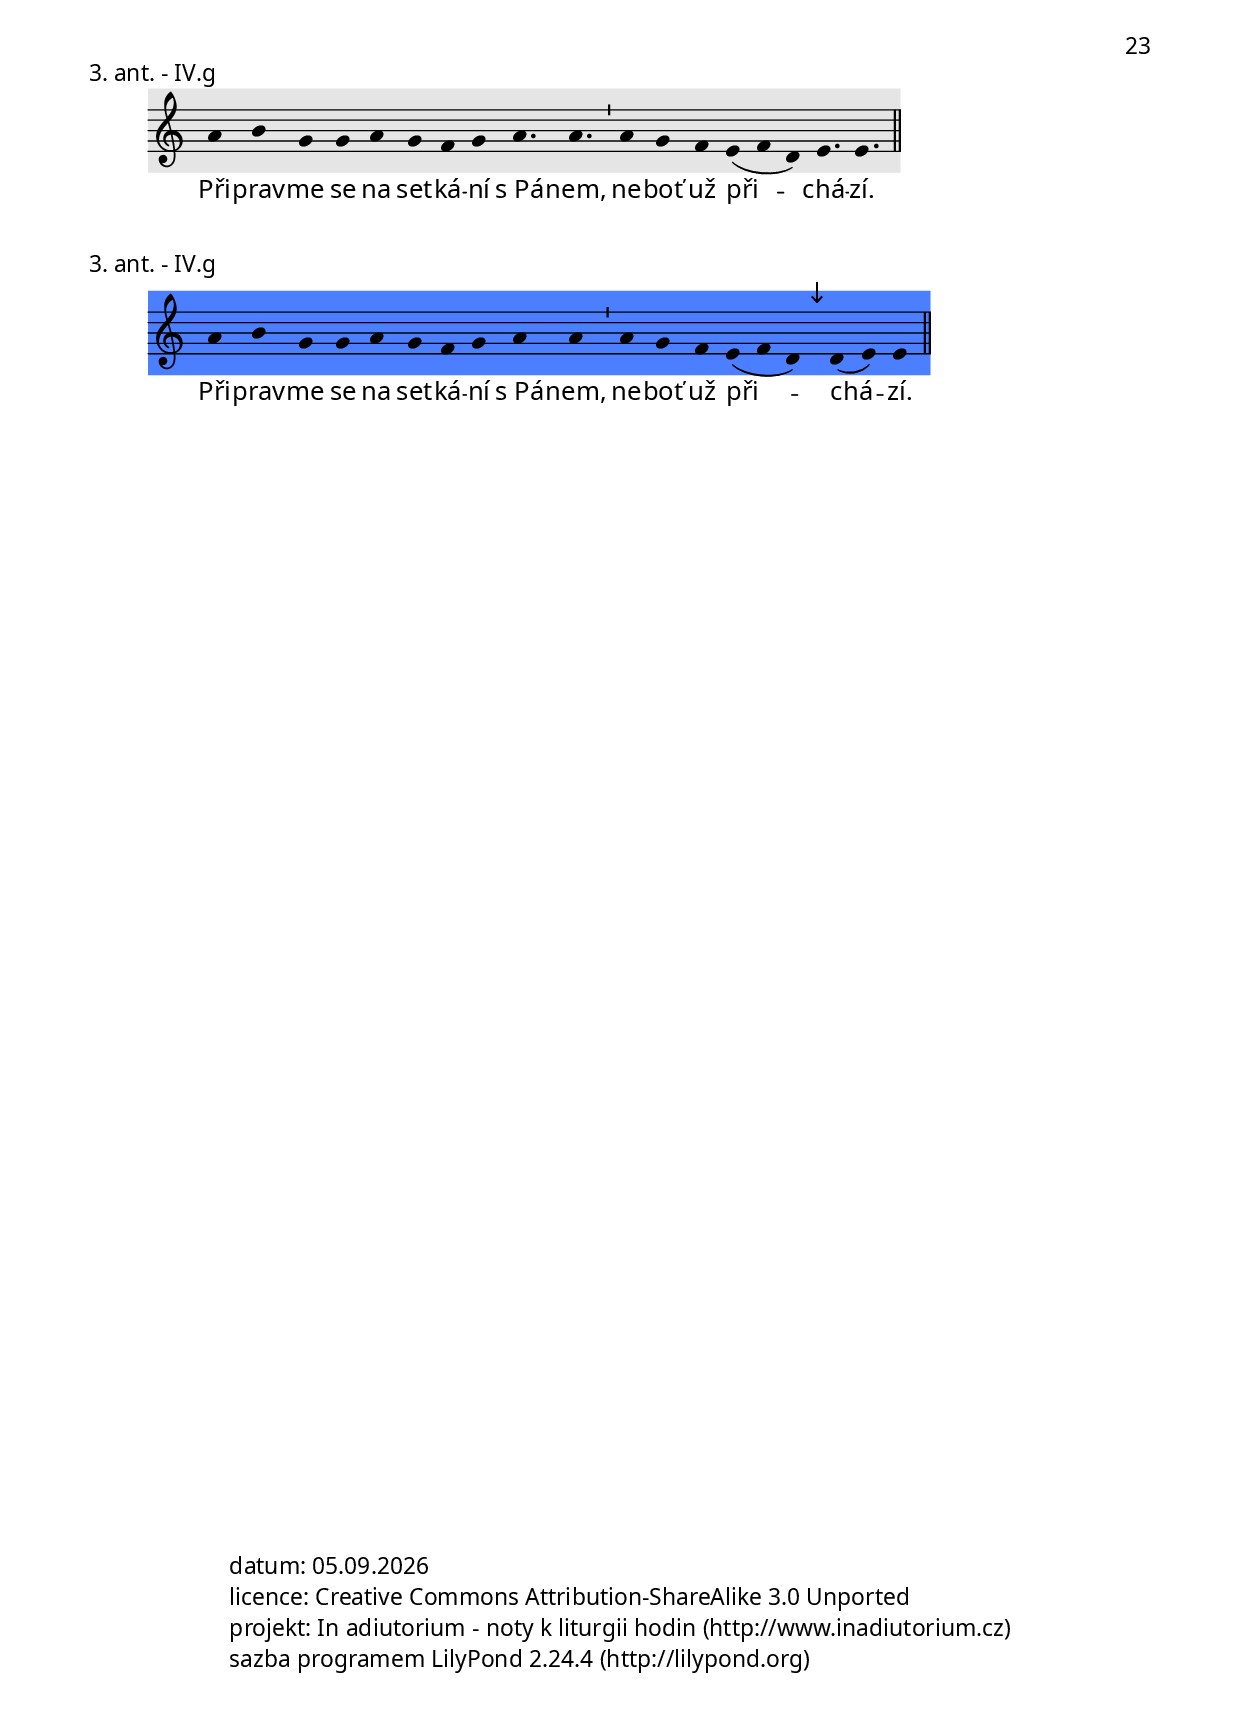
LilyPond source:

\include "../spolecne.ly"

\markup {\nadpisDen {pondělí}}

\score {
  \relative c'' {
    \zvyraznovacSedy
    \choralniRezim
    a4 b c c( d4.) \barMin
    c4 a g g( a) a \barMax
    f g a \barMin
    a a g a f e \barMin
    e f d d e \barFinalis
  }
  \addlyrics {
    Hle, při -- jde Pán,
    Král krá -- lů ze -- mě;
    bla -- ze těm,
    kdo jsou při -- pra -- ve -- ni
    na set -- ká -- ní s_ním.
  }
  \header {
    quid = "1. ant."
    modus = "III"
    differentia = "a"
    psalmus = ""
    id = "predvanocni-zlm-po-a1"
    piece = \markup {\sestavTitulekBezZalmu}
  }
}

\score {
  \relative c'' {
    \zvyraznovacSedy
    \choralniRezim
    a4 b c c( d4.) \barMin
    c4 a g g( a) a \barMaior
    f g a \barMin
    a a g a f e \barMin
    e f d d e \barFinalis
  }
  \addlyrics {
    Hle, při -- jde Pán,
    Král krá -- lů ze -- mě;
    bla -- ze těm,
    kdo jsou při -- pra -- ve -- ni
    na set -- ká -- ní s_ním.
  }
  \header {
    quid = "1. ant."
    modus = "III"
    differentia = "a"
    psalmus = ""
    id = "predvanocni-zlm-po-a1"
    piece = \markup {\sestavTitulekBezZalmu}
  }
}

\markup\justify{
  Tohle melisma jsem zvyklý zpívat jako normální melisma před divisio,
  ne s prodloužením závěrečné noty, jak bylo zapsáno.
}
\score {
  \relative c'' {
    \zvyraznovacModry
    \choralniRezim
    a4 b c \mark\sipka c( d) \barMin
    c4 a g g( a) a \barMaior
    f g a \barMin
    a a g a f e \barMin
    e f d d e \barFinalis
  }
  \addlyrics {
    Hle, při -- jde Pán,
    Král krá -- lů ze -- mě;
    bla -- ze těm,
    kdo jsou při -- pra -- ve -- ni
    na set -- ká -- ní s_ním.
  }
  \header {
    textus_approbatus = "Hle, přijde Pán, Král králů země;
    blažení, kdo jsou připraveni na setkání s ním."
    quid = "1. ant."
    modus = "III"
    differentia = "a"
    psalmus = ""
    id = "predvanocni-zlm-po-a1"
    piece = \markup {\sestavTitulekBezZalmu}
  }
}

\score {
  \relative c'' {
    \choralniRezim
    g4 a c c( d) \barMin
    c( d) e d( c) d d \barMaior
    d a d b c a g a g \barMin
    f g a c a \barFinalis
  }
  \addlyrics {
    Hle, při -- jde Pán,
    Král krá -- lů ze -- mě;
    bla -- ze těm,
    kdo jsou při -- pra -- ve -- ni
    na set -- ká -- ní s_ním.
  }
  \header {
    quid = "1. ant."
    modus = "IV alt"
    differentia = "A"
    psalmus = ""
    id = "predvanocni-zlm-po-a1"
    piece = \markup {\sestavTitulekBezZalmu}
  }
}

\pageBreak

\score {
  \relative c' {
    \zvyraznovacSedy
    \choralniRezim
    f4 g a a bes g g \barMin a f f( g) e \barMax
    a d, d f g e d d \barFinalis
  }
  \addlyrics {
    Zpí -- vej -- te Hos -- po -- di -- nu pí -- seň no -- vou,
    chval -- te ho po ce -- lé ze -- mi.
  }
  \header {
    quid = "2. ant."
    modus = "I"
    differentia = "f"
    psalmus = ""
    id = "predvanocni-zlm-po-a2"
    piece = \markup {\sestavTitulekBezZalmu}
  }
}

\score {
  \relative c' {
    \zvyraznovacModry
    \choralniRezim
    f4 g a a bes g g \barMin
    a f f( g) e \barMaior
    a d, d f g e d d \barFinalis
  }
  \addlyrics {
    Zpí -- vej -- te Hos -- po -- di -- nu
    pí -- seň no -- vou,
    chval -- te ho po ce -- lé ze -- mi.
  }
  \header {
    quid = "2. ant."
    modus = "I"
    differentia = "f"
    psalmus = ""
    id = "predvanocni-zlm-po-a2"
    piece = \markup {\sestavTitulekBezZalmu}
  }
}

\pageBreak

\score {
  \relative c' {
    \zvyraznovacSedy
    \choralniRezim
    d4 f e d d g g \barMin
    f g f e4. c \barMin
    e4( f) d( c d) d \barFinalis
  }
  \addlyrics {
    Na -- lez -- ne Syn člo -- vě -- ka
    na ze -- mi ví -- ru,
    až při -- jde?
  }
  \header {
    quid = "3. ant."
    modus = "II"
    differentia = "D"
    psalmus = ""
    placet = "nápěv _až přijde_ úplně nesedí"
    id = "predvanocni-zlm-po-a3"
    piece = \markup {\sestavTitulekBezZalmu}
  }
}

\score {
  \relative c' {
    \zvyraznovacModry
    \choralniRezim
    d4 f e d d g g \barMin
    f g f \mark\sipka e( f) d
    c e( f d) d \barFinalis
  }
  \addlyrics {
    Na -- lez -- ne Syn člo -- vě -- ka
    na ze -- mi ví -- ru,
    až při -- jde?
  }
  \header {
    quid = "3. ant."
    modus = "II"
    differentia = "D"
    psalmus = ""
    id = "predvanocni-zlm-po-a3"
    piece = \markup {\sestavTitulekBezZalmu}
  }
}

\score {
  \relative c' {
    \choralniRezim
    d4 f e d \mark\sipka f g g \barMin
    f g f e4. c \barMin
    e4( f) d( c d) d \barFinalis
  }
  \addlyrics {
    Na -- lez -- ne Syn člo -- vě -- ka
    na ze -- mi ví -- ru,
    až při -- jde?
  }
  \header {
    quid = "3. ant."
    modus = "II"
    differentia = "D"
    psalmus = ""
    id = "predvanocni-zlm-po-a3"
    piece = \markup {\sestavTitulekBezZalmu}
  }
}

\score {
  \relative c' {
    \choralniRezim
    d4 f e d f g g \barMin
    f g f e4. c \barMin
    \mark\sipka f4( e) c( d) d \barFinalis
  }
  \addlyrics {
    Na -- lez -- ne Syn člo -- vě -- ka
    na ze -- mi ví -- ru,
    až při -- jde?
  }
  \header {
    quid = "3. ant."
    modus = "II"
    differentia = "D"
    psalmus = ""
    id = "predvanocni-zlm-po-a3"
    piece = \markup {\sestavTitulekBezZalmu}
  }
}

\score {
  \relative c' {
    \choralniRezim
    d4 f e d f g g \barMin
    f g f e4. \mark\sipka c4
    f4 e( d) d \barFinalis
  }
  \addlyrics {
    Na -- lez -- ne Syn člo -- vě -- ka
    na ze -- mi ví -- ru,
    až při -- jde?
  }
  \header {
    quid = "3. ant."
    modus = "II"
    differentia = "D"
    psalmus = ""
    id = "predvanocni-zlm-po-a3"
    piece = \markup {\sestavTitulekBezZalmu}
  }
}

\score {
  \relative c' {
    \choralniRezim
    d4 f e d f g g \barMin
    f g f \mark\sipka e( f) d
    c c( d) d \barFinalis
  }
  \addlyrics {
    Na -- lez -- ne Syn člo -- vě -- ka
    na ze -- mi ví -- ru,
    až při -- jde?
  }
  \header {
    quid = "3. ant."
    modus = "II"
    differentia = "D"
    psalmus = ""
    id = "predvanocni-zlm-po-a3"
    piece = \markup {\sestavTitulekBezZalmu}
  }
}

\score {
  \relative c' {
    \choralniRezim
    d4 f e d f g g \barMin
    f g f e( f) d
    c \mark\sipka e( f d) d \barFinalis
  }
  \addlyrics {
    Na -- lez -- ne Syn člo -- vě -- ka
    na ze -- mi ví -- ru,
    až při -- jde?
  }
  \header {
    quid = "3. ant."
    modus = "II"
    differentia = "D"
    psalmus = ""
    id = "predvanocni-zlm-po-a3"
    piece = \markup {\sestavTitulekBezZalmu}
  }
}

\score {
  \relative c' {
    \choralniRezim
    d4 f e d f g g \barMin
    \mark\sipka a g f e( f) d
    c c( d) d \barFinalis
  }
  \addlyrics {
    Na -- lez -- ne Syn člo -- vě -- ka
    na ze -- mi ví -- ru,
    až při -- jde?
  }
  \header {
    quid = "3. ant."
    modus = "II"
    differentia = "D"
    psalmus = ""
    id = "predvanocni-zlm-po-a3"
    piece = \markup {\sestavTitulekBezZalmu}
  }
}

\score {
  \relative c' {
    \choralniRezim
    \mark\sipka f4 f g f g a a \barMin
    a g f e( f) d
    c c( d) d \barFinalis
  }
  \addlyrics {
    Na -- lez -- ne Syn člo -- vě -- ka
    na ze -- mi ví -- ru,
    až při -- jde?
  }
  \header {
    quid = "3. ant."
    modus = "I"
    differentia = "f"
    psalmus = ""
    id = "predvanocni-zlm-po-a3"
    piece = \markup {\sestavTitulekBezZalmu}
  }
}

\score {
  \relative c' {
    \choralniRezim
    d4 d c d d f f \barMin
    f f f e( f) d
    c c( d) d \barFinalis
  }
  \addlyrics {
    Na -- lez -- ne Syn člo -- vě -- ka
    na ze -- mi ví -- ru,
    až při -- jde?
  }
  \header {
    quid = "3. ant."
    modus = "II"
    differentia = "D"
    psalmus = ""
    id = "predvanocni-zlm-po-a3"
    piece = \markup {\sestavTitulekBezZalmu}
  }
}

\score {
  \relative c' {
    \choralniRezim
    d4 d c d d f f \barMin
    \mark\sipka g f e e( f) d
    c c( d) d \barFinalis
  }
  \addlyrics {
    Na -- lez -- ne Syn člo -- vě -- ka
    na ze -- mi ví -- ru,
    až při -- jde?
  }
  \header {
    quid = "3. ant."
    modus = "II"
    differentia = "D"
    psalmus = ""
    id = "predvanocni-zlm-po-a3"
    piece = \markup {\sestavTitulekBezZalmu}
  }
}

\score {
  \relative c' {
    \choralniRezim
    d4 d c d d f f \barMin
    g f e \mark\sipka f4. d4
    f e( d) d \barFinalis
  }
  \addlyrics {
    Na -- lez -- ne Syn člo -- vě -- ka
    na ze -- mi ví -- ru,
    až při -- jde?
  }
  \header {
    quid = "3. ant."
    modus = "II"
    differentia = "D"
    psalmus = ""
    id = "predvanocni-zlm-po-a3"
    piece = \markup {\sestavTitulekBezZalmu}
  }
}

\score {
  \relative c' {
    \choralniRezim
    d4 d f d f f e \barMin
    d d f e( d) c
    f e( d) d \barFinalis
  }
  \addlyrics {
    Na -- lez -- ne Syn člo -- vě -- ka
    na ze -- mi ví -- ru,
    až při -- jde?
  }
  \header {
    quid = "3. ant."
    modus = "II"
    differentia = "D"
    psalmus = ""
    id = "predvanocni-zlm-po-a3"
    piece = \markup {\sestavTitulekBezZalmu}
  }
}

\score {
  \relative c'' {
    \choralniRezim
    g4 g f g g a a \barMin
    c b a b( c) a
    g f( g) g \barFinalis
  }
  \addlyrics {
    Na -- lez -- ne Syn člo -- vě -- ka
    na ze -- mi ví -- ru,
    až při -- jde?
  }
  \header {
    quid = "3. ant."
    modus = "VIII"
    differentia = "G"
    psalmus = ""
    id = "predvanocni-zlm-po-a3"
    piece = \markup {\sestavTitulekBezZalmu}
  }
}

\score {
  \relative c'' {
    \choralniRezim
    g4 g f g g a a \barMin
    \mark\sipka c c c b( c) a
    g f( a g) g \barFinalis
  }
  \addlyrics {
    Na -- lez -- ne Syn člo -- vě -- ka
    na ze -- mi ví -- ru,
    až při -- jde?
  }
  \header {
    quid = "3. ant."
    modus = "VIII"
    differentia = "G"
    psalmus = ""
    id = "predvanocni-zlm-po-a3"
    piece = \markup {\sestavTitulekBezZalmu}
  }
}

\score {
  \relative c'' {
    \choralniRezim
    a4 c d d d( e) d d \barMin
    e f d c4. a4
    g g( a) a \barFinalis
  }
  \addlyrics {
    Na -- lez -- ne Syn člo -- vě -- ka
    na ze -- mi ví -- ru,
    až při -- jde?
  }
  \header {
    quid = "3. ant."
    modus = "IV alt"
    differentia = "A"
    psalmus = ""
    id = "predvanocni-zlm-po-a3"
    piece = \markup {\sestavTitulekBezZalmu}
  }
}

\pageBreak

\markup {\nadpisDen {úterý}}

\score {
  \relative c'' {
    \zvyraznovacSedy
    \choralniRezim
    c4 d c c( b) a( g) g \barMin
    a f f e e f f( g) g \barMax
    g( c) c b( g) g f( a) g \barFinalis
  }
  \addlyrics {
    Hos -- po -- din se -- stou -- pí
    ze své -- ho sva -- té -- ho síd -- la,
    při -- jde spa -- sit svůj lid.
  }
  \header {
    quid = "1. ant."
    modus = "VIII"
    differentia = "c"
    psalmus = ""
    id = "predvanocni-zlm-ut-a1"
    piece = \markup {\sestavTitulekBezZalmu}
  }
}

\score {
  \relative c'' {
    \zvyraznovacSedy
    \choralniRezim
    c4 d c c( b) a( g) g \barMin
    a f f e e f f( g) g \barMaior
    g( c) c b( g) g f( a) g \barFinalis
  }
  \addlyrics {
    Hos -- po -- din se -- stou -- pí
    ze své -- ho sva -- té -- ho síd -- la,
    při -- jde spa -- sit svůj lid.
  }
  \header {
    quid = "1. ant."
    modus = "VIII"
    differentia = "c"
    psalmus = ""
    id = "predvanocni-zlm-ut-a1"
    piece = \markup {\sestavTitulekBezZalmu}
  }
}

\score {
  \relative c'' {
    \zvyraznovacModry
    \choralniRezim
    c4 d c c( b) a( g) g \barMin
    a f f e e f f( g) g \barMaior
    \mark\sipka a( c) c b( g) g f( a) g \barFinalis
  }
  \addlyrics {
    Hos -- po -- din se -- stou -- pí
    ze své -- ho sva -- té -- ho síd -- la,
    při -- jde spa -- sit svůj lid.
  }
  \header {
    quid = "1. ant."
    modus = "VIII"
    differentia = "c"
    psalmus = ""
    id = "predvanocni-zlm-ut-a1"
    piece = \markup {\sestavTitulekBezZalmu}
  }
}

\score {
  \relative c'' {
    \choralniRezim
    c4 d \mark\sipka d c( b) a( g) g \barMin
    a f f e e f f( g) g \barMaior
    a( c) c b( g) g f( a) g \barFinalis
  }
  \addlyrics {
    Hos -- po -- din se -- stou -- pí
    ze své -- ho sva -- té -- ho síd -- la,
    při -- jde spa -- sit svůj lid.
  }
  \header {
    quid = "1. ant."
    modus = "VIII"
    differentia = "c"
    psalmus = ""
    id = "predvanocni-zlm-ut-a1"
    piece = \markup {\sestavTitulekBezZalmu}
  }
}

\pageBreak

\score {
  \relative c'' {
    \zvyraznovacSedy
    \choralniRezim
    \key f \major
    a4 a a a a bes a g f f( g) g \barMin
    f g g g g a g a a( bes a) a \barMax
    a d c d4. a \barMin
    g4( a) f e d4. \barMax
    d4( a' f) g( f) e( f) d4. \barFinalis
  }
  \addlyrics {
    Si -- ón je na -- še o -- pev -- ně -- né měs -- to,
    Spa -- si -- tel je v_něm hrad -- bou a va -- lem:
    o -- tevř -- te brá -- ny,
    s_ná -- mi je Bůh.
    A -- le -- lu -- ja.
  }
  \header {
    quid = "2. ant."
    modus = "I"
    differentia = "a"
    psalmus = ""
    placet = "poslední dvě puncta nejsou potřeba"
    id = "predvanocni-zlm-ut-a2"
    piece = \markup {\sestavTitulekBezZalmu}
  }
}

\score {
  \relative c'' {
    \zvyraznovacSedy
    \choralniRezim
    \key f \major
    a4 a a a a bes a g f f( g) g \barMin
    f g g g g a g a a( bes a) a \barMax
    a d c d4. a \barMin
    g4( a) f e d \barMax
    d4( a' f) g( f) e( f) d \barFinalis
  }
  \addlyrics {
    Si -- ón je na -- še o -- pev -- ně -- né měs -- to,
    Spa -- si -- tel je v_něm hrad -- bou a va -- lem:
    o -- tevř -- te brá -- ny,
    s_ná -- mi je Bůh.
    A -- le -- lu -- ja.
  }
  \header {
    quid = "2. ant."
    modus = "I"
    differentia = "a"
    psalmus = ""
    id = "predvanocni-zlm-ut-a2"
    piece = \markup {\sestavTitulekBezZalmu}
  }
}

\score {
  \relative c'' {
    \zvyraznovacModry
    \choralniRezim
    \key f \major
    a4 a a a a bes a g f f( g) g \barMin
    f g g g g a g a a( bes a) a \barMaior
    a d c d4. a \barMin
    g4( a) f e d \barMaior
    d4( a' f) g( f) e( f) d \barFinalis
  }
  \addlyrics {
    Si -- ón je na -- še o -- pev -- ně -- né měs -- to,
    Spa -- si -- tel je v_něm hrad -- bou a va -- lem:
    o -- tevř -- te brá -- ny,
    s_ná -- mi je Bůh.
    A -- le -- lu -- ja.
  }
  \header {
    quid = "2. ant."
    modus = "I"
    differentia = "a"
    psalmus = ""
    id = "predvanocni-zlm-ut-a2"
    piece = \markup {\sestavTitulekBezZalmu}
  }
}

\score {
  \relative c'' {
    \choralniRezim
    \key f \major
    a4 a a a a bes a g f f( g) g \barMin
    f g g g g a g a a( bes a) a \barMaior
    a d c d4. a \barMin
    g4( a) f e d \barMaior
    \mark\sipka a'( g f) g( f) e( f) d \barFinalis
  }
  \addlyrics {
    Si -- ón je na -- še o -- pev -- ně -- né měs -- to,
    Spa -- si -- tel je v_něm hrad -- bou a va -- lem:
    o -- tevř -- te brá -- ny,
    s_ná -- mi je Bůh.
    A -- le -- lu -- ja.
  }
  \header {
    quid = "2. ant."
    modus = "I"
    differentia = "a"
    psalmus = ""
    id = "predvanocni-zlm-ut-a2"
    piece = \markup {\sestavTitulekBezZalmu}
  }
}

\score {
  \relative c'' {
    \zvyraznovacZelenyII
    \choralniRezim
    \key f \major
    a4 a a a a bes a g f f( g) g \barMin
    f g g g g a g a a( bes a) a \barMaior
    a d c d4. a \barMin
    g4( a) f e d \barMaior
    \mark\sipka d4 a'( f) g( f e f) d \barFinalis
  }
  \addlyrics {
    Si -- ón je na -- še o -- pev -- ně -- né měs -- to,
    Spa -- si -- tel je v_něm hrad -- bou a va -- lem:
    o -- tevř -- te brá -- ny,
    s_ná -- mi je Bůh.
    A -- le -- lu -- ja.
  }
  \header {
    quid = "2. ant."
    modus = "I"
    differentia = "a"
    psalmus = ""
    id = "predvanocni-zlm-ut-a2"
    piece = \markup {\sestavTitulekBezZalmu}
  }
}

\pageBreak

\score {
  \relative c'' {
    \zvyraznovacSedy
    \choralniRezim
    g4 g g g f g g g a( c) c4.( b) \barMin
    c4 b( c) c c c c d( c) b( c) c4.( b) \barMin
    b4 c a a( g) g \barFinalis
  }
  \addlyrics {
    Kéž se po -- zná na ze -- mi, jak jed -- náš,
    kéž po -- zna -- jí všech -- ny ná -- ro -- dy,
    jak za -- chra -- ňu -- ješ.
  }
  \header {
    quid = "3. ant."
    modus = "VIII"
    differentia = "G"
    psalmus = ""
    id = "predvanocni-zlm-ut-a3"
    piece = \markup {\sestavTitulekBezZalmu}
  }
}

\score {
  \relative c'' {
    \zvyraznovacModry
    \choralniRezim
    c4 c c c d c b a b g \barMaior
    f g( a) a a c b c d c
    b c a g g \barFinalis
  }
  \addlyrics {
    Kéž se po -- zná na ze -- mi, jak jed -- náš,
    kéž po -- zna -- jí všech -- ny ná -- ro -- dy,
    jak za -- chra -- ňu -- ješ.
  }
  \header {
    quid = "3. ant."
    modus = "VIII"
    differentia = "c"
    psalmus = ""
    id = "predvanocni-zlm-ut-a3"
    piece = \markup {\sestavTitulekBezZalmu}
  }
}

\score {
  \relative c'' {
    \choralniRezim
    c4 c c c d c b a b g \barMaior
    f g( a) a a \mark\sipka a( c) b c d c
    b c a g g \barFinalis
  }
  \addlyrics {
    Kéž se po -- zná na ze -- mi, jak jed -- náš,
    kéž po -- zna -- jí všech -- ny ná -- ro -- dy,
    jak za -- chra -- ňu -- ješ.
  }
  \header {
    quid = "3. ant."
    modus = "VIII"
    differentia = "c"
    psalmus = ""
    id = "predvanocni-zlm-ut-a3"
    piece = \markup {\sestavTitulekBezZalmu}
  }
}

\markup\justify{
  Druhý díl by šlo strukturovat přidáním retardujícího prvku,
  ale nezdá se mi to krásnější.
}

\score {
  \relative c'' {
    \choralniRezim
    c4 c c c d c b a b g \barMaior
    f g( a) a a a( c) b \mark\sipka c( d) d( c) c \barMin
    b c a g g \barFinalis
  }
  \addlyrics {
    Kéž se po -- zná na ze -- mi, jak jed -- náš,
    kéž po -- zna -- jí všech -- ny ná -- ro -- dy,
    jak za -- chra -- ňu -- ješ.
  }
  \header {
    quid = "3. ant."
    modus = "VIII"
    differentia = "c"
    psalmus = ""
    id = "predvanocni-zlm-ut-a3"
    piece = \markup {\sestavTitulekBezZalmu}
  }
}

\score {
  \relative c'' {
    \choralniRezim
    c4 c c c d c b a b g \barMaior
    f g( a) a a \mark\sipka g a c d c
    b c a g g \barFinalis
  }
  \addlyrics {
    Kéž se po -- zná na ze -- mi, jak jed -- náš,
    kéž po -- zna -- jí všech -- ny ná -- ro -- dy,
    jak za -- chra -- ňu -- ješ.
  }
  \header {
    quid = "3. ant."
    modus = "VIII"
    differentia = "c"
    psalmus = ""
    id = "predvanocni-zlm-ut-a3"
    piece = \markup {\sestavTitulekBezZalmu}
  }
}

\pageBreak % ZLOM

\markup {\nadpisDen {středa}}

\score {
  \relative c' {
    \zvyraznovacSedy
    \choralniRezim
    d4 f e f f4.( g) \barMin
    f4( e) d c d bes4. a \barMin
    a4 c d d c( e) d \barFinalis
  }
  \addlyrics {
    Vše -- mo -- hou -- cí Pán
    při -- jde ze Si -- ó -- nu
    a za -- chrá -- ní svůj lid.
  }
  \header {
    quid = "1. ant."
    modus = "II"
    differentia = "D"
    psalmus = ""
    id = "predvanocni-zlm-st-a1"
    piece = \markup {\sestavTitulekBezZalmu}
  }
}

\score {
  \relative c' {
    \zvyraznovacModry
    \choralniRezim
    d4 f e f f4.( g) \barMin
    f4( e) d c d bes4. a \barMaior
    a4 c d d c( e) d \barFinalis
  }
  \addlyrics {
    Vše -- mo -- hou -- cí Pán
    při -- jde ze Si -- ó -- nu
    a za -- chrá -- ní svůj lid.
  }
  \header {
    quid = "1. ant."
    modus = "II"
    differentia = "D"
    psalmus = ""
    id = "predvanocni-zlm-st-a1"
    piece = \markup {\sestavTitulekBezZalmu}
  }
}

\pageBreak

\score {
  \relative c' {
    \zvyraznovacSedy
    \choralniRezim
    \key f \major
    f4 e f g( a) a a c a g g( a) a \barMin
    a bes c d d bes( a) a \barMin
    g f g a f e4. d \barFinalis
  }
  \addlyrics {
    Pro lás -- ku k_Si -- ó -- nu ne -- bu -- du ml -- čet,
    do -- kud ne -- vzej -- de svět -- lo
    je -- ho spra -- ved -- li -- vé -- mu.
  }
  \header {
    quid = "2. ant."
    modus = "I"
    differentia = "f"
    psalmus = ""
    id = "predvanocni-zlm-st-a2"
    piece = \markup {\sestavTitulekBezZalmu}
  }
}

\score {
  \relative c' {
    \zvyraznovacSedy
    \choralniRezim
    \key f \major
    f4 e f g( a) a a c a g g( a) a \barMaior
    a bes c d d bes( a) a \barMin
    g f g a f e d \barFinalis
  }
  \addlyrics {
    Pro lás -- ku k_Si -- ó -- nu ne -- bu -- du ml -- čet,
    do -- kud ne -- vzej -- de svět -- lo
    je -- ho spra -- ved -- li -- vé -- mu.
  }
  \header {
    quid = "2. ant."
    modus = "I"
    differentia = "f"
    psalmus = ""
    id = "predvanocni-zlm-st-a2"
    piece = \markup {\sestavTitulekBezZalmu}
  }
}

\score {
  \relative c' {
    \zvyraznovacSedy
    \choralniRezim
    \key f \major
    f4 \mark\sipka f f g( a) a a c a g g( a) a \barMaior
    a bes c d d bes( a) a \barMin
    g f g a f e d \barFinalis
  }
  \addlyrics {
    Pro lás -- ku k_Si -- ó -- nu ne -- bu -- du ml -- čet,
    do -- kud ne -- vzej -- de svět -- lo
    je -- ho spra -- ved -- li -- vé -- mu.
  }
  \header {
    quid = "2. ant."
    modus = "I"
    differentia = "f"
    psalmus = ""
    id = "predvanocni-zlm-st-a2"
    piece = \markup {\sestavTitulekBezZalmu}
  }
}

\score {
  \relative c' {
    \zvyraznovacModry
    \choralniRezim
    \key f \major
    f4 f \mark\sipka g g( a) a a c a g g( a) a \barMaior
    a bes c d d bes( a) a \barMin
    g f g a f e d \barFinalis
  }
  \addlyrics {
    Pro lás -- ku k_Si -- ó -- nu ne -- bu -- du ml -- čet,
    do -- kud ne -- vzej -- de svět -- lo
    je -- ho Spra -- ved -- li -- vé -- ho.
  }
  \header {
    quid = "2. ant."
    modus = "I"
    differentia = "f"
    psalmus = ""
    id = "predvanocni-zlm-st-a2"
    piece = \markup {\sestavTitulekBezZalmu}
  }
}

\score {
  \relative c'' {
    \choralniRezim
    a4 g a c( d) d d e d c c( d) d \barMaior
    d a d b c a( g) a \barMin
    g f g a c a a \barFinalis
  }
  \addlyrics {
    Pro lás -- ku k_Si -- ó -- nu ne -- bu -- du ml -- čet,
    do -- kud ne -- vzej -- de svět -- lo
    je -- ho spra -- ved -- li -- vé -- mu.
  }
  \header {
    quid = "2. ant."
    modus = "IV alt"
    differentia = "A"
    psalmus = ""
    id = "predvanocni-zlm-st-a2"
    piece = \markup {\sestavTitulekBezZalmu}
  }
}

\pageBreak

\score {
  \relative c' {
    \zvyraznovacSedy
    \choralniRezim
    \key f \major
    d4 d( f) e d d( a') a a \barMax
    bes( g bes) a( g) g \barMin
    g f g( a) a a f( g) g \barMin
    g a f e4.( d) \barFinalis
  }
  \addlyrics {
    Duch Pá -- ně je na -- de mnou,
    po -- slal mě,
    a -- bych při -- ne -- sl chu -- dým
    ra -- dost -- nou zvěst.
  }
  \header {
    quid = "3. ant."
    modus = "I"
    differentia = "D"
    psalmus = ""
    id = "predvanocni-zlm-st-a3"
    piece = \markup {\sestavTitulekBezZalmu}
  }
}

\score {
  \relative c' {
    \choralniRezim
    \key f \major
    d4 d( f) e d d( a') a a \barMaior
    bes( g bes) a( g) g \barMaior
    g f g( a) a a f( g) g \barMin
    g a f e4.( d) \barFinalis
  }
  \addlyrics {
    Duch Pá -- ně je na -- de mnou,
    po -- slal mě,
    a -- bych při -- ne -- sl chu -- dým
    ra -- dost -- nou zvěst.
  }
  \header {
    quid = "3. ant."
    modus = "I"
    differentia = "D"
    psalmus = ""
    id = "predvanocni-zlm-st-a3"
    piece = \markup {\sestavTitulekBezZalmu}
  }
}

\score {
  \relative c' {
    \zvyraznovacSedy
    \choralniRezim
    \key f \major
    d4 d( f) e d d( a') a a \barMaior
    bes( g bes) a( g) g \barMaior
    g f g( a) \mark\sipka g f f( g) g \barMin
    g a f e4.( d) \barFinalis
  }
  \addlyrics {
    Duch Pá -- ně je na -- de mnou,
    po -- slal mě,
    a -- bych při -- ne -- sl chu -- dým
    ra -- dost -- nou zvěst.
  }
  \header {
    quid = "3. ant."
    modus = "I"
    differentia = "D"
    psalmus = ""
    id = "predvanocni-zlm-st-a3"
    piece = \markup {\sestavTitulekBezZalmu}
  }
}

\score {
  \relative c' {
    \choralniRezim
    \key f \major
    d4 d( f) e d d( a') a a \barMaior
    bes( g bes) a( g) g \barMaior
    g f g( a) g f g d \barMin
    f e c4. d \barFinalis
  }
  \addlyrics {
    Duch Pá -- ně je na -- de mnou,
    po -- slal mě,
    a -- bych při -- ne -- sl chu -- dým
    ra -- dost -- nou zvěst.
  }
  \header {
    quid = "3. ant."
    modus = "I"
    differentia = "D"
    psalmus = ""
    id = "predvanocni-zlm-st-a3"
    piece = \markup {\sestavTitulekBezZalmu}
  }
}

\score {
  \relative c' {
    \choralniRezim
    \key f \major
    d4 d( f) e d d( a') a a \barMin
    bes( g bes) a( g) g \barMaior
    g f \mark\sipka g a g f( g) f \barMin
    e f d( c) d \barFinalis
  }
  \addlyrics {
    Duch Pá -- ně je na -- de mnou,
    po -- slal mě,
    a -- bych při -- ne -- sl chu -- dým
    ra -- dost -- nou zvěst.
  }
  \header {
    quid = "3. ant."
    modus = "I"
    differentia = "D"
    psalmus = ""
    id = "predvanocni-zlm-st-a3"
    piece = \markup {\sestavTitulekBezZalmu}
  }
}

\score {
  \relative c' {
    \zvyraznovacModry
    \choralniRezim
    \key f \major
    d4 d( f) e d d( a') a a \barMin
    bes( g bes) a( g) g \barMaior
    g f g a g f( g) f \barMin
    \mark\sipka f g f e( d) d \barFinalis
  }
  \addlyrics {
    Duch Pá -- ně je na -- de mnou,
    po -- slal mě,
    a -- bych při -- ne -- sl chu -- dým
    ra -- dost -- nou zvěst.
  }
  \header {
    quid = "3. ant."
    modus = "I"
    differentia = "D"
    psalmus = ""
    id = "predvanocni-zlm-st-a3"
    piece = \markup {\sestavTitulekBezZalmu}
  }
}

\pageBreak

\markup\nadpisDen {čtvrtek}

\score {
  \relative c' {
    \zvyraznovacSedy
    \choralniRezim
    \key f \major
    d4 e f f g a a a d( bes) a \barMax
    a a f g a( bes) a \barMin
    g a f e d d \barFinalis
  }
  \addlyrics {
    K_to -- bě, Pa -- ne, po -- zve -- dám svou du -- ši,
    přijď a vy -- svo -- boď mě,
    k_to -- bě se u -- tí -- kám.
  }
  \header {
    quid = "1. ant."
    modus = "I"
    differentia = "D"
    psalmus = ""
    id = "predvanocni-zlm-ct-a1"
    piece = \markup {\sestavTitulekBezZalmu}
  }
}

\score {
  \relative c' {
    \zvyraznovacSedy
    \choralniRezim
    \key f \major
    d4 e f f g a a a d( bes) a \barMaior
    a a f g a( bes) a \barMin
    g a f e d d \barFinalis
  }
  \addlyrics {
    K_to -- bě, Pa -- ne, po -- zve -- dám svou du -- ši,
    přijď a vy -- svo -- boď mě,
    k_to -- bě se u -- tí -- kám.
  }
  \header {
    quid = "1. ant."
    modus = "I"
    differentia = "D"
    psalmus = ""
    id = "predvanocni-zlm-ct-a1"
    piece = \markup {\sestavTitulekBezZalmu}
  }
}

\score {
  \relative c' {
    \choralniRezim
    \key f \major
    d4 e f f g a a a \mark\sipka g( bes) a \barMaior
    a a f g a( bes) a \barMin
    g a f e d d \barFinalis
  }
  \addlyrics {
    K_to -- bě, Pa -- ne, po -- zve -- dám svou du -- ši,
    přijď a vy -- svo -- boď mě,
    k_to -- bě se u -- tí -- kám.
  }
  \header {
    quid = "1. ant."
    modus = "I"
    differentia = "D"
    psalmus = ""
    id = "predvanocni-zlm-ct-a1"
    piece = \markup {\sestavTitulekBezZalmu}
  }
}

\score {
  \relative c' {
    \zvyraznovacSedy
    \choralniRezim
    \key f \major
    d4 e f f g a a a \mark\sipka bes( g) a \barMaior
    a a f g a( bes) a \barMin
    g a f e d d \barFinalis
  }
  \addlyrics {
    K_to -- bě, Pa -- ne, po -- zve -- dám svou du -- ši,
    přijď a vy -- svo -- boď mě,
    k_to -- bě se u -- tí -- kám.
  }
  \header {
    quid = "1. ant."
    modus = "I"
    differentia = "D"
    psalmus = ""
    id = "predvanocni-zlm-ct-a1"
    piece = \markup {\sestavTitulekBezZalmu}
  }
}

\markup\nadpisSkupiny 2

\score {
  \relative c'' {
    \zvyraznovacSedy
    \choralniRezim
    g4 a c( d) d \barMin
    c d e d( c) d d \barMaior
    a d b c a( g) a \barMin
    f g a c a a \barFinalis
  }
  \addlyrics {
    K_to -- bě, Pa -- ne,
    po -- zve -- dám svou du -- ši,
    přijď a vy -- svo -- boď mě,
    k_to -- bě se u -- tí -- kám.
  }
  \header {
    quid = "1. ant."
    modus = "IV alt"
    differentia = "A"
    psalmus = ""
    id = "predvanocni-zlm-ct-a1"
    piece = \markup {\sestavTitulekBezZalmu}
  }
}

\score {
  \relative c'' {
    \choralniRezim
    g4 a c( d) d \barMin
    c d e \mark\sipka c c( d) d \barMaior
    a d b c a( g) a \barMin
    f g a c a a \barFinalis
  }
  \addlyrics {
    K_to -- bě, Pa -- ne,
    po -- zve -- dám svou du -- ši,
    přijď a vy -- svo -- boď mě,
    k_to -- bě se u -- tí -- kám.
  }
  \header {
    quid = "1. ant."
    modus = "IV alt"
    differentia = "A"
    psalmus = ""
    id = "predvanocni-zlm-ct-a1"
    piece = \markup {\sestavTitulekBezZalmu}
  }
}

\score {
  \relative c'' {
    \choralniRezim
    g4 a c( d) d \barMin
    c d e c c( d) d \barMaior
    a d b c a( g) a \barMin
    f g a \mark\sipka b( c) a a \barFinalis
  }
  \addlyrics {
    K_to -- bě, Pa -- ne,
    po -- zve -- dám svou du -- ši,
    přijď a vy -- svo -- boď mě,
    k_to -- bě se u -- tí -- kám.
  }
  \header {
    quid = "1. ant."
    modus = "IV alt"
    differentia = "A"
    psalmus = ""
    id = "predvanocni-zlm-ct-a1"
    piece = \markup {\sestavTitulekBezZalmu}
  }
}

\score {
  \relative c'' {
    \choralniRezim
    g4 a c( d) d \barMin
    c d e c c( d) d \barMaior
    a d b c a( g) a \barMin
    f g a \mark\sipka b( c a) g( a) a \barFinalis
  }
  \addlyrics {
    K_to -- bě, Pa -- ne,
    po -- zve -- dám svou du -- ši,
    přijď a vy -- svo -- boď mě,
    k_to -- bě se u -- tí -- kám.
  }
  \header {
    quid = "1. ant."
    modus = "IV alt"
    differentia = "A"
    psalmus = ""
    id = "predvanocni-zlm-ct-a1"
    piece = \markup {\sestavTitulekBezZalmu}
  }
}

\score {
  \relative c'' {
    \zvyraznovacSedy
    \choralniRezim
    g4 a c( d) d \barMin
    c d e c c( d) d \barMaior
    a d b c a( g) a \barMin
    f g a \mark\sipka c( b) a a \barFinalis
  }
  \addlyrics {
    K_to -- bě, Pa -- ne,
    po -- zve -- dám svou du -- ši,
    přijď a vy -- svo -- boď mě,
    k_to -- bě se u -- tí -- kám.
  }
  \header {
    quid = "1. ant."
    modus = "IV alt"
    differentia = "A"
    psalmus = ""
    id = "predvanocni-zlm-ct-a1"
    piece = \markup {\sestavTitulekBezZalmu}
  }
}

\score {
  \relative c'' {
    \zvyraznovacModry
    \choralniRezim
    g4 a c( d) d \barMin
    c d e c c( d) d \barMaior
    a d b c a( g) a \barMin
    \mark\sipka g f g a( c) a a \barFinalis
  }
  \addlyrics {
    K_to -- bě, Pa -- ne,
    po -- zve -- dám svou du -- ši,
    přijď a vy -- svo -- boď mě,
    k_to -- bě se u -- tí -- kám.
  }
  \header {
    quid = "1. ant."
    modus = "IV alt"
    differentia = "A"
    psalmus = ""
    id = "predvanocni-zlm-ct-a1"
    piece = \markup {\sestavTitulekBezZalmu}
  }
}

\pageBreak

\score {
  \relative c'' {
    \zvyraznovacSedy
    \choralniRezim
    g4( a) a \barMin
    b c d c b c c( d a) g( a) a4.( g) \barMax
    g4 g a( f) e( g) g g g a( b) c( a g4.) g a4( b) g f( g) g \barFinalis
  }
  \addlyrics {
    Pa -- ne,
    od -- měň ty, kdo v_te -- be dou -- fa -- jí,
    tvo -- ji pro -- ro -- ci ať se u -- ká -- ží spo -- leh -- li -- ví.
  }
  \header {
    quid = "2. ant."
    modus = "VIII"
    differentia = "G"
    psalmus = ""
    id = "predvanocni-zlm-ct-a2"
    piece = \markup {\sestavTitulekBezZalmu}
  }
}

\score {
  \relative c'' {
    \zvyraznovacSedy
    \choralniRezim
    g4( a) a \barMin
    b c d c b c c( d a) g( a) a4.( g) \barMaior
    g4 g a( f) e( g) g \barMin
    g g a( b) c( a g4.) g \barMin
    a4 g f( g) g \barFinalis
  }
  \addlyrics {
    Pa -- ne,
    od -- měň ty, kdo v_te -- be dou -- fa -- jí,
    tvo -- ji pro -- ro -- ci
    ať se u -- ká -- ží spo -- leh -- li -- ví.
  }
  \header {
    quid = "2. ant."
    modus = "VIII"
    differentia = "G"
    psalmus = ""
    id = "predvanocni-zlm-ct-a2"
    piece = \markup {\sestavTitulekBezZalmu}
  }
}

\markup\nadpisSkupiny 2

\score {
  \relative c'' {
    \zvyraznovacModry
    \choralniRezim
    g4 a c( d) d \barMin
    c d e c d d d \barMaior
    a d b c a( g) \barMin
    g f g a a c bes a a \barFinalis
  }
  \addlyrics {
    Pa -- ne, od -- měň
    ty, kdo v_te -- be dou -- fa -- jí,
    tvo -- ji pro -- ro -- ci
    ať se u -- ká -- ží spo -- leh -- li -- ví.
  }
  \header {
    quid = "2. ant."
    modus = "IV alt"
    differentia = "A"
    psalmus = ""
    id = "predvanocni-zlm-ct-a2"
    piece = \markup {\sestavTitulekBezZalmu}
  }
}

\score {
  \relative c'' {
    \choralniRezim
    g4 a c( d) d \barMin
    c d e c d d d \barMaior
    a d b c a( g) \barMin
    g f g a a \mark\sipka b c a a \barFinalis
  }
  \addlyrics {
    Pa -- ne, od -- měň
    ty, kdo v_te -- be dou -- fa -- jí,
    tvo -- ji pro -- ro -- ci
    ať se u -- ká -- ží spo -- leh -- li -- ví.
  }
  \header {
    quid = "2. ant."
    modus = "IV alt"
    differentia = "A"
    psalmus = ""
    id = "predvanocni-zlm-ct-a2"
    piece = \markup {\sestavTitulekBezZalmu}
  }
}

\pageBreak

\score {
  \relative c' {
    \zvyraznovacSedy
    \choralniRezim
    d4( e c) c \barMin
    a b c d( f) e \barMax
    e( a g a4.) e \barMin
    f4 e d c4. d \barFinalis
  }
  \addlyrics {
    Pa -- ne,
    o -- brať k_nám svou tvář,
    přijď už
    a ne -- pro -- dlé -- vej.
  }
  \header {
    quid = "3. ant."
    modus = "II"
    differentia = "D"
    psalmus = ""
    id = "predvanocni-zlm-ct-a3"
    piece = \markup {\sestavTitulekBezZalmu}
  }
}

\score {
  \relative c' {
    \zvyraznovacSedy
    \choralniRezim
    d4( e c) c \barMin
    a b c d( f) e \barMaior
    e( a g a4.) e \barMin
    f4 e d c4. d \barFinalis
  }
  \addlyrics {
    Pa -- ne,
    o -- brať k_nám svou tvář,
    přijď už
    a ne -- pro -- dlé -- vej.
  }
  \header {
    quid = "3. ant."
    modus = "II"
    differentia = "D"
    psalmus = ""
    placet = "tohle je jedna z mých nejmilejších antifon,
    takže rozhodně nejsem pro překotné předělání,
    ale moc dobře nesedí v modu.
    Je jaksi 'moc krátká a moc frygická než aby mohla být zároveň
    přesvědčivě hypodórská.'
    Žalm se po ní těžko začíná."
    id = "predvanocni-zlm-ct-a3"
    piece = \markup {\sestavTitulekBezZalmu}
  }
}

\score {
  \relative c' {
    \choralniRezim
    d4( e c) c \barMin
    a b c d( f) e \barMaior
    e( a g a4.) e \barMin
    \mark\sipka f4 e f c4. d \barFinalis
  }
  \addlyrics {
    Pa -- ne,
    o -- brať k_nám svou tvář,
    přijď už
    a ne -- pro -- dlé -- vej.
  }
  \header {
    quid = "3. ant."
    modus = "II"
    differentia = "D"
    psalmus = ""
    id = "predvanocni-zlm-ct-a3"
    piece = \markup {\sestavTitulekBezZalmu}
  }
}

\score {
  \relative c' {
    \choralniRezim
    d4( e c) c \barMin
    a b c d( f) e \barMaior
    e( a g a4.) e \barMin
    \mark\sipka f4 e f d4. e \barFinalis
  }
  \addlyrics {
    Pa -- ne,
    o -- brať k_nám svou tvář,
    přijď už
    a ne -- pro -- dlé -- vej.
  }
  \header {
    quid = "3. ant."
    modus = "IV"
    differentia = "E"
    psalmus = ""
    id = "predvanocni-zlm-ct-a3"
    piece = \markup {\sestavTitulekBezZalmu}
  }
}

\score {
  \relative c' {
    \choralniRezim
    d4( f) f \barMin
    g f e d d( e) \barMaior
    e( a g a4.) e \barMin
    \mark\sipka f4 e f d e \barFinalis
  }
  \addlyrics {
    Pa -- ne,
    o -- brať k_nám svou tvář,
    přijď už
    a ne -- pro -- dlé -- vej.
  }
  \header {
    quid = "3. ant."
    modus = "IV"
    differentia = "E"
    psalmus = ""
    id = "predvanocni-zlm-ct-a3"
    piece = \markup {\sestavTitulekBezZalmu}
  }
}

\score {
  \relative c' {
    \choralniRezim
    c4 d f e d e( f) d \barMaior
    c( d e f) f \barMin
    d f d c4. d \barFinalis
  }
  \addlyrics {
    Pa -- ne, o -- brať k_nám svou tvář,
    přijď už
    a ne -- pro -- dlé -- vej.
  }
  \header {
    quid = "3. ant."
    modus = "II"
    differentia = "D"
    psalmus = ""
    id = "predvanocni-zlm-ct-a3"
    piece = \markup {\sestavTitulekBezZalmu}
  }
}

\score {
  \relative c' {
    \choralniRezim
    c4 d f e d e( f) \mark\sipka f \barMaior
    g( f g) g( f) \barMin
    d f e c4. d \barFinalis
  }
  \addlyrics {
    Pa -- ne, o -- brať k_nám svou tvář,
    přijď už
    a ne -- pro -- dlé -- vej.
  }
  \header {
    quid = "3. ant."
    modus = "II"
    differentia = "D"
    psalmus = ""
    id = "predvanocni-zlm-ct-a3"
    piece = \markup {\sestavTitulekBezZalmu}
  }
}

\score {
  \relative c' {
    \zvyraznovacZeleny
    \choralniRezim
    c4 d f e d \mark\sipka f( g) g \barMaior
    g( f g) f( d) \barMin
    d f e c d \barFinalis
  }
  \addlyrics {
    Pa -- ne, o -- brať k_nám svou tvář,
    přijď už
    a ne -- pro -- dlé -- vej.
  }
  \header {
    quid = "3. ant."
    modus = "II"
    differentia = "D"
    psalmus = ""
    id = "predvanocni-zlm-ct-a3"
    piece = \markup {\sestavTitulekBezZalmu}
  }
}

\score {
  \relative c' {
    \choralniRezim
    d4 c f e d c d \barMaior
    e( f) d
    d f e c4. d \barFinalis
  }
  \addlyrics {
    Pa -- ne, o -- brať k_nám svou tvář,
    přijď už
    a ne -- pro -- dlé -- vej.
  }
  \header {
    quid = "3. ant."
    modus = "II"
    differentia = "D"
    psalmus = ""
    id = "predvanocni-zlm-ct-a3"
    piece = \markup {\sestavTitulekBezZalmu}
  }
}

\score {
  \relative c'' {
    \choralniRezim
    a4 g c b a g a \barMaior
    b( c) a
    a \mark\sipka g f g g \barFinalis
  }
  \addlyrics {
    Pa -- ne, o -- brať k_nám svou tvář,
    přijď už
    a ne -- pro -- dlé -- vej.
  }
  \header {
    quid = "3. ant."
    modus = "VIII"
    differentia = "G*"
    psalmus = ""
    id = "predvanocni-zlm-ct-a3"
    piece = \markup {\sestavTitulekBezZalmu}
  }
}

\markup\justify{
  VIII. modu je odpovídající latinská antifona \italic{Convertere Domine aliquantulum,}
  přímo její melodický model ale pro hodně různou strukturu textu nelze pro český text použít.
}

\score {
  \relative c'' {
    \choralniRezim
    g4 a c a c c b \barMaior
    a( c) b a g f g g \barFinalis
  }
  \addlyrics {
    Pa -- ne, o -- brať k_nám svou tvář,
    přijď už a ne -- pro -- dlé -- vej.
  }
  \header {
    quid = "3. ant."
    modus = "VIII"
    differentia = "G"
    psalmus = ""
    id = "predvanocni-zlm-ct-a3"
    piece = \markup {\sestavTitulekBezZalmu}
  }
}

\score {
  \relative c'' {
    \choralniRezim
    g4 a c a c c b \barMaior
    a( c) \mark\sipka a a g f g g \barFinalis
  }
  \addlyrics {
    Pa -- ne, o -- brať k_nám svou tvář,
    přijď už a ne -- pro -- dlé -- vej.
  }
  \header {
    quid = "3. ant."
    modus = "VIII"
    differentia = "G"
    psalmus = ""
    id = "predvanocni-zlm-ct-a3"
    piece = \markup {\sestavTitulekBezZalmu}
  }
}

\score {
  \relative c'' {
    \choralniRezim
    g4 a c a c c b \barMaior
    a( c) b a \mark\sipka c b g g \barFinalis
  }
  \addlyrics {
    Pa -- ne, o -- brať k_nám svou tvář,
    přijď už a ne -- pro -- dlé -- vej.
  }
  \header {
    quid = "3. ant."
    modus = "VIII"
    differentia = "G"
    psalmus = ""
    id = "predvanocni-zlm-ct-a3"
    piece = \markup {\sestavTitulekBezZalmu}
  }
}

\score {
  \relative c'' {
    \zvyraznovacModry
    \choralniRezim
    g4 a c a c c b \barMaior
    a( c) b \mark\sipka g f g a4. g \barFinalis
  }
  \addlyrics {
    Pa -- ne, o -- brať k_nám svou tvář,
    přijď už a ne -- pro -- dlé -- vej.
  }
  \header {
    quid = "3. ant."
    modus = "VIII"
    differentia = "G"
    psalmus = ""
    id = "predvanocni-zlm-ct-a3"
    piece = \markup {\sestavTitulekBezZalmu}
  }
}

\score {
  \relative c'' {
    \choralniRezim
    g4 a c a c c b \barMaior
    a( c) \mark\sipka c a c b g g \barFinalis
  }
  \addlyrics {
    Pa -- ne, o -- brať k_nám svou tvář,
    přijď už a ne -- pro -- dlé -- vej.
  }
  \header {
    quid = "3. ant."
    modus = "VIII"
    differentia = "G"
    psalmus = ""
    id = "predvanocni-zlm-ct-a3"
    piece = \markup {\sestavTitulekBezZalmu}
  }
}

\score {
  \relative c' {
    \choralniRezim
    d4 e g a a b( g) a \barMaior
    g( a) g f e d e e \barFinalis
  }
  \addlyrics {
    Pa -- ne, o -- brať k_nám svou tvář,
    přijď už a ne -- pro -- dlé -- vej.
  }
  \header {
    quid = "3. ant."
    modus = "IV"
    differentia = "E"
    psalmus = ""
    id = "predvanocni-zlm-ct-a3"
    piece = \markup {\sestavTitulekBezZalmu}
  }
}

\score {
  \relative c'' {
    \choralniRezim
    g4 a c d b g a \barMaior
    a( b) g g a f e e \barFinalis
  }
  \addlyrics {
    Pa -- ne, o -- brať k_nám svou tvář,
    přijď už a ne -- pro -- dlé -- vej.
  }
  \header {
    quid = "3. ant."
    modus = "III"
    differentia = "a"
    psalmus = ""
    id = "predvanocni-zlm-ct-a3"
    piece = \markup {\sestavTitulekBezZalmu}
  }
}

\score {
  \relative c'' {
    \choralniRezim
    a4 a g f g a a \barMaior
  }
  \addlyrics {
    Pa -- ne, o -- brať k_nám svou tvář,
    přijď už a ne -- pro -- dlé -- vej.
  }
  \header {
    quid = "3. ant."
    modus = ""
    differentia = ""
    psalmus = ""
    id = "predvanocni-zlm-ct-a3"
    piece = \markup {\sestavTitulekBezZalmu}
  }
}

\pageBreak % ZLOM

\markup\nadpisDen {pátek}

\score {
  \relative c'' {
    \zvyraznovacSedy
    \choralniRezim
    d4( c d) c( b) g4. g \barMin
    g4( f) g a c c c d( e f) d( c) d \barMin
    d d b( c) a g a( f g) g \barFinalis
  }
  \addlyrics {
    Ze Si -- ó -- nu
    při -- jde ten, kte -- rý má kra -- lo -- vat,
    je -- ho jmé -- no je sva -- té.
  }
  \header {
    quid = "1. ant."
    modus = "VII"
    differentia = "d"
    psalmus = ""
    id = "predvanocni-zlm-pa-a1"
    piece = \markup {\sestavTitulekBezZalmu}
  }
}

\score {
  \relative c'' {
    \zvyraznovacModry
    \choralniRezim
    d4( c d) c( b) g g \barMin
    g4( f) g a c c c d( e f) d( c) d \barMaior
    d d b( c) a g a( f g) g \barFinalis
  }
  \addlyrics {
    Ze Si -- ó -- nu
    při -- jde ten, kte -- rý má kra -- lo -- vat,
    je -- ho jmé -- no je sva -- té.
  }
  \header {
    quid = "1. ant."
    modus = "VII"
    differentia = "d"
    psalmus = ""
    id = "predvanocni-zlm-pa-a1"
    piece = \markup {\sestavTitulekBezZalmu}
  }
}

\pageBreak

\score {
  \relative c'' {
    \zvyraznovacSedy
    \choralniRezim
    g4( bes) a g( f) f f d f g4. g \barMin
    g4 a a( f e4.) e4( f) e c d d \barFinalis
  }
  \addlyrics {
    Vy -- tr -- vej -- te a u -- vi -- dí -- te,
    jak vám Pán při -- jde na po -- moc.
  }
  \header {
    quid = "2. ant."
    modus = "I"
    differentia = "g"
    psalmus = ""
    id = "predvanocni-zlm-pa-a2"
    piece = \markup {\sestavTitulekBezZalmu}
  }
}

\score {
  \relative c'' {
    \zvyraznovacModry
    \choralniRezim
    g4( bes) a g( f) f f d f g g \barMaior
    g4 a a( f e4.) \barMin
    e4( f) e c d d \barFinalis
  }
  \addlyrics {
    Vy -- tr -- vej -- te a u -- vi -- dí -- te,
    jak vám Pán při -- jde na po -- moc.
  }
  \header {
    quid = "2. ant."
    modus = "I"
    differentia = "g"
    psalmus = ""
    id = "predvanocni-zlm-pa-a2"
    piece = \markup {\sestavTitulekBezZalmu}
  }
}

\score {
  \relative c'' {
    \choralniRezim
    \mark\sipka a4( bes) a g( f) f f d f g g \barMaior
    g4 a a( f e4.) \barMin
    e4( f) e c d d \barFinalis
  }
  \addlyrics {
    Vy -- tr -- vej -- te a u -- vi -- dí -- te,
    jak vám Pán při -- jde na po -- moc.
  }
  \header {
    quid = "2. ant."
    modus = "I"
    differentia = "a"
    psalmus = ""
    id = "predvanocni-zlm-pa-a2"
    piece = \markup {\sestavTitulekBezZalmu}
  }
}

\score {
  \relative c'' {
    \choralniRezim
    a4 bes a g f g a g g \barMaior
    f g a f e c d d \barFinalis
  }
  \addlyrics {
    Vy -- tr -- vej -- te a u -- vi -- dí -- te,
    jak vám Pán při -- jde na po -- moc.
  }
  \header {
    quid = "2. ant."
    modus = "I"
    differentia = "a"
    psalmus = ""
    id = "predvanocni-zlm-pa-a2"
    piece = \markup {\sestavTitulekBezZalmu}
  }
}

\score {
  \relative c' {
    \choralniRezim
    f4 g a a a g f g g \barMaior
    f g a f d e d d \barFinalis
  }
  \addlyrics {
    Vy -- tr -- vej -- te a u -- vi -- dí -- te,
    jak vám Pán při -- jde na po -- moc.
  }
  \header {
    quid = "2. ant."
    modus = "I"
    differentia = "f"
    psalmus = ""
    id = "predvanocni-zlm-pa-a2"
    piece = \markup {\sestavTitulekBezZalmu}
  }
}

\score {
  \relative c' {
    \choralniRezim
    f4 g a a a g f g g \barMaior
    f g a \mark\sipka g( a) f e d d \barFinalis
  }
  \addlyrics {
    Vy -- tr -- vej -- te a u -- vi -- dí -- te,
    jak vám Pán při -- jde na po -- moc.
  }
  \header {
    quid = "2. ant."
    modus = "I"
    differentia = "f"
    psalmus = ""
    id = "predvanocni-zlm-pa-a2"
    piece = \markup {\sestavTitulekBezZalmu}
  }
}

\score {
  \relative c' {
    \choralniRezim
    f4 g a a a g f g g \barMaior
    f g a \mark\sipka f e c d d \barFinalis
  }
  \addlyrics {
    Vy -- tr -- vej -- te a u -- vi -- dí -- te,
    jak vám Pán při -- jde na po -- moc.
  }
  \header {
    quid = "2. ant."
    modus = "I"
    differentia = "f"
    psalmus = ""
    id = "predvanocni-zlm-pa-a2"
    piece = \markup {\sestavTitulekBezZalmu}
  }
}

\score {
  \relative c' {
    \choralniRezim
    f4 g a a a g f g g \barMaior
    f g a \mark\sipka g f g f f \barFinalis
  }
  \addlyrics {
    Vy -- tr -- vej -- te a u -- vi -- dí -- te,
    jak vám Pán při -- jde na po -- moc.
  }
  \header {
    quid = "2. ant."
    modus = "VI"
    differentia = "F"
    psalmus = ""
    id = "predvanocni-zlm-pa-a2"
    piece = \markup {\sestavTitulekBezZalmu}
  }
}

\score {
  \relative c' {
    \choralniRezim
    f4 g g( a) a a g f e e \barMaior
    f d c d( f) e c d d \barFinalis
  }
  \addlyrics {
    Vy -- tr -- vej -- te a u -- vi -- dí -- te,
    jak vám Pán při -- jde na po -- moc.
  }
  \header {
    quid = "2. ant."
    modus = "I"
    differentia = "f"
    psalmus = ""
    id = "predvanocni-zlm-pa-a2"
    piece = \markup {\sestavTitulekBezZalmu}
  }
}

\score {
  \relative c'' {
    \choralniRezim
    a4 c d d d c b a a \barMaior
    a g a c b g a a \barFinalis
  }
  \addlyrics {
    Vy -- tr -- vej -- te a u -- vi -- dí -- te,
    jak vám Pán při -- jde na po -- moc.
  }
  \header {
    quid = "2. ant."
    modus = "IV alt"
    differentia = "A"
    psalmus = ""
    id = "predvanocni-zlm-pa-a2"
    piece = \markup {\sestavTitulekBezZalmu}
  }
}

\score {
  \relative c'' {
    \choralniRezim
    g4 a c c c d e d d \barMaior
    c d c( b a) \barMin a( b) g g a a \barFinalis
  }
  \addlyrics {
    Vy -- tr -- vej -- te a u -- vi -- dí -- te,
    jak vám Pán při -- jde na po -- moc.
  }
  \header {
    quid = "2. ant."
    modus = "IV alt"
    differentia = "A"
    psalmus = ""
    id = "predvanocni-zlm-pa-a2"
    piece = \markup {\sestavTitulekBezZalmu}
  }
}

\score {
  \relative c'' {
    \choralniRezim
    g4 a c c c d e d d \barMaior
    c d \mark\sipka d( c a) \barMin a( b) g g a a \barFinalis
  }
  \addlyrics {
    Vy -- tr -- vej -- te a u -- vi -- dí -- te,
    jak vám Pán při -- jde na po -- moc.
  }
  \header {
    quid = "2. ant."
    modus = "IV alt"
    differentia = "A"
    psalmus = ""
    id = "predvanocni-zlm-pa-a2"
    piece = \markup {\sestavTitulekBezZalmu}
  }
}

\score {
  \relative c'' {
    \choralniRezim
    g4 a c c c d e d d \barMaior
    \mark\sipka d c b b( c) a g a a \barFinalis
  }
  \addlyrics {
    Vy -- tr -- vej -- te a u -- vi -- dí -- te,
    jak vám Pán při -- jde na po -- moc.
  }
  \header {
    quid = "2. ant."
    modus = "IV alt"
    differentia = "A"
    psalmus = ""
    id = "predvanocni-zlm-pa-a2"
    piece = \markup {\sestavTitulekBezZalmu}
  }
}

\score {
  \relative c' {
    \choralniRezim
    \key f \major
    f4 a c c c d c bes a \barMaior
    g f c' bes a g f f \barFinalis
  }
  \addlyrics {
    Vy -- tr -- vej -- te a u -- vi -- dí -- te,
    jak vám Pán při -- jde na po -- moc.
  }
  \header {
    quid = "2. ant."
    modus = "V"
    differentia = "a"
    psalmus = ""
    id = "predvanocni-zlm-pa-a2"
    piece = \markup {\sestavTitulekBezZalmu}
  }
}

\pageBreak

\score {
  \relative c' {
    \zvyraznovacSedy
    \choralniRezim
    d4( e f) g( f) e a4. a \barMaior
    a4 g a g( f) e \barMin
    d e e( f) e d d \barFinalis
  }
  \addlyrics {
    Vy -- hlí -- žím Pá -- na,
    če -- kám na Bo -- ha,
    své -- ho Spa -- si -- te -- le.
  }
  \header {
    quid = "3. ant."
    modus = "I"
    differentia = "D"
    psalmus = ""
    id = "predvanocni-zlm-pa-a3"
    piece = \markup {\sestavTitulekBezZalmu}
  }
}

\score {
  \relative c' {
    \zvyraznovacZeleny
    \choralniRezim
    \mark\sipka d4 f g a4. a \barMaior
    a4 g a g( f) e \barMin
    d e e( f) e d d \barFinalis
  }
  \addlyrics {
    Vy -- hlí -- žím Pá -- na,
    če -- kám na Bo -- ha,
    své -- ho Spa -- si -- te -- le.
  }
  \header {
    quid = "3. ant."
    modus = "I"
    differentia = "D"
    psalmus = ""
    id = "predvanocni-zlm-pa-a3"
    piece = \markup {\sestavTitulekBezZalmu}
  }
}

\score {
  \relative c'' {
    \zvyraznovacModry
    \choralniRezim
    \mark\sipka g4 f g a a \barMaior
    a4 g a g( f) e \barMin
    d e e( f) e d d \barFinalis
  }
  \addlyrics {
    Vy -- hlí -- žím Pá -- na,
    če -- kám na Bo -- ha,
    své -- ho Spa -- si -- te -- le.
  }
  \header {
    quid = "3. ant."
    modus = "I"
    differentia = "g"
    psalmus = ""
    id = "predvanocni-zlm-pa-a3"
    piece = \markup {\sestavTitulekBezZalmu}
  }
}

\score {
  \relative c'' {
    \zvyraznovacZeleny
    \choralniRezim
    g4 f g a a \barMaior
    \mark\sipka g f e( f) d d \barMin
    c d d( f) e d d \barFinalis
  }
  \addlyrics {
    Vy -- hlí -- žím Pá -- na,
    če -- kám na Bo -- ha,
    své -- ho Spa -- si -- te -- le.
  }
  \header {
    quid = "3. ant."
    modus = "I"
    differentia = "g"
    psalmus = ""
    id = "predvanocni-zlm-pa-a3"
    piece = \markup {\sestavTitulekBezZalmu}
  }
}

\score {
  \relative c' {
    \choralniRezim
    d4( f) e c d c \barMaior
    f g a g( f) g \barMin
    e c d( f) e d d \barFinalis
  }
  \addlyrics {
    Vy -- hlí -- žím Pá -- na,
    če -- kám na Bo -- ha,
    své -- ho Spa -- si -- te -- le.
  }
  \header {
    quid = "3. ant."
    modus = "I"
    differentia = "D"
    psalmus = ""
    id = "predvanocni-zlm-pa-a3"
    piece = \markup {\sestavTitulekBezZalmu}
  }
}

\score {
  \relative c'' {
    \choralniRezim
    c4 a c b( g) a \barMaior
    g f g g( a) a \barMin
    g f g( a) a g g \barFinalis
  }
  \addlyrics {
    Vy -- hlí -- žím Pá -- na,
    če -- kám na Bo -- ha,
    své -- ho Spa -- si -- te -- le.
  }
  \header {
    quid = "3. ant."
    modus = "VIII"
    differentia = "c"
    psalmus = ""
    id = "predvanocni-zlm-pa-a3"
    piece = \markup {\sestavTitulekBezZalmu}
  }
}

\pageBreak

\markup\nadpisDen {sobota}

\score {
  \relative c'' {
    \choralniRezim
    a4 b c4. b4( a) c( b) a( g) e \barMin
    d d f( g a4.) g4( f) e f f( e) e \barFinalis
  }
  \addlyrics {
    Bůh při -- chá -- zí z_vý -- sos -- ti,
    bu -- de zá -- řit ja -- ko slun -- ce.
  }
  \header {
    quid = "1. ant."
    modus = "III"
    differentia = "a"
    psalmus = ""
    id = "predvanocni-zlm-so-a1"
    piece = \markup {\sestavTitulekBezZalmu}
  }
}

\score {
  \relative c'' {
    \choralniRezim
    a4 b c4. b4( a) c( b) a( g) e \barMin
    d d f( g a4.) g4( f) e f \mark\sipka e e \barFinalis
  }
  \addlyrics {
    Bůh při -- chá -- zí z_vý -- sos -- ti,
    bu -- de zá -- řit ja -- ko slun -- ce.
  }
  \header {
    quid = "1. ant."
    modus = "III"
    differentia = "a"
    psalmus = ""
    id = "predvanocni-zlm-so-a1"
    piece = \markup {\sestavTitulekBezZalmu}
  }
}

\pageBreak

\score {
  \relative c' {
    \zvyraznovacSedy
    \choralniRezim
    f4 a c c c( d) c a b( c) c \barMax
    d c b c( b) a b g4. g \barMax
    a4 f a( c) c c b( c a) a \barMin
    g a g f4. f \barFinalis
  }
  \addlyrics {
    Ro -- su dej -- te, ne -- be -- sa, shů -- ry,
    ob -- la -- ka, spusť -- te déšť prá -- va;
    ať se o -- tev -- ře ze -- mě
    a zplo -- dí spá -- su.
  }
  \header {
    quid = "2. ant."
    modus = "V"
    differentia = "a"
    psalmus = ""
    id = "predvanocni-zlm-so-a2"
    piece = \markup {\sestavTitulekBezZalmu}
  }
}

\score {
  \relative c' {
    \zvyraznovacSedy
    \choralniRezim
    f4 a c c c( d) c a b( c) c \barMaior
    d c b c( b) a b g g \barMaior
    a4 f a( c) c c b( c a) a \barMin
    g a g f f \barFinalis
  }
  \addlyrics {
    Ro -- su dej -- te, ne -- be -- sa, shů -- ry,
    ob -- la -- ka, spusť -- te déšť prá -- va;
    ať se o -- tev -- ře ze -- mě
    a zplo -- dí spá -- su.
  }
  \header {
    quid = "2. ant."
    modus = "V"
    differentia = "a"
    psalmus = ""
    id = "predvanocni-zlm-so-a2"
    piece = \markup {\sestavTitulekBezZalmu}
  }
}

\score {
  \relative c' {
    \zvyraznovacModry
    \choralniRezim
    f4 a c c c( d) c a b( c) c \barMaior
    d c b c( b) a b g g \barMaior
    a4 f \mark\sipka a c c b( c a) a \barMin
    g a g f f \barFinalis
  }
  \addlyrics {
    Ro -- su dej -- te, ne -- be -- sa, shů -- ry,
    ob -- la -- ka, spusť -- te déšť prá -- va;
    ať se o -- tev -- ře ze -- mě
    a zplo -- dí spá -- su.
  }
  \header {
    quid = "2. ant."
    modus = "V"
    differentia = "a"
    psalmus = ""
    id = "predvanocni-zlm-so-a2"
    piece = \markup {\sestavTitulekBezZalmu}
  }
}

\markup{
  Stejný model melodie, jako má latinská předloha:
}

\score {
  \relative c'' {
    \choralniRezim
    g4 a c c c c c d( e) d \barMin
    d c d e d c d d \barMaior
    d a d b c a( g) a \barMin
    f g a b( c a) a \barFinalis
  }
  \addlyrics {
    Ro -- su dej -- te, ne -- be -- sa, shů -- ry,
    ob -- la -- ka, spusť -- te déšť prá -- va;
    ať se o -- tev -- ře ze -- mě
    a zplo -- dí spá -- su.
  }
  \header {
    quid = "2. ant."
    modus = "IV alt"
    differentia = "A"
    psalmus = ""
    id = "predvanocni-zlm-so-a2"
    piece = \markup {\sestavTitulekBezZalmu}
  }
}

\score {
  \relative c'' {
    \choralniRezim
    g4 a c c c c c d( e) d \barMin
    d c d e d c d d \barMaior
    d \mark\sipka d a( d) b c a( g) a \barMin
    g f g a( c a4.) a \barFinalis
  }
  \addlyrics {
    Ro -- su dej -- te, ne -- be -- sa, shů -- ry,
    ob -- la -- ka, spusť -- te déšť prá -- va;
    ať se o -- tev -- ře ze -- mě
    a zplo -- dí spá -- su.
  }
  \header {
    quid = "2. ant."
    modus = "IV alt"
    differentia = "A"
    psalmus = ""
    id = "predvanocni-zlm-so-a2"
    piece = \markup {\sestavTitulekBezZalmu}
  }
}

\pageBreak

\score {
  \relative c'' {
    \zvyraznovacSedy
    \choralniRezim
    a4 b g g a g f g a4. a \barMin
    a4 g f e( f d) e4. e \barFinalis
  }
  \addlyrics {
    Při -- prav -- me se na set -- ká -- ní s_Pá -- nem,
    ne -- boť už při -- chá -- zí.
  }
  \header {
    quid = "3. ant."
    modus = "IV"
    differentia = "g"
    psalmus = ""
    id = "predvanocni-zlm-so-a3"
    piece = \markup {\sestavTitulekBezZalmu}
    fons = "první polovina převzata z: tento materiál, 21.12., antifona k Benedictus"
    fial = "advent_antifony.ly#predvanocni-21-ben?1. polovina"
  }
}

\score {
  \relative c'' {
    \zvyraznovacModry
    \choralniRezim
    a4 b g g a g f g a a \barMin
    a4 g f e( f d) \mark\sipka d( e) e \barFinalis
  }
  \addlyrics {
    Při -- prav -- me se na set -- ká -- ní s_Pá -- nem,
    ne -- boť už při -- chá -- zí.
  }
  \header {
    quid = "3. ant."
    modus = "IV"
    differentia = "g"
    psalmus = ""
    id = "predvanocni-zlm-so-a3"
    piece = \markup {\sestavTitulekBezZalmu}
    fons = "první polovina převzata z: tento materiál, 21.12., antifona k Benedictus"
    fial = "advent_antifony.ly#predvanocni-21-ben?1. polovina"
  }
}